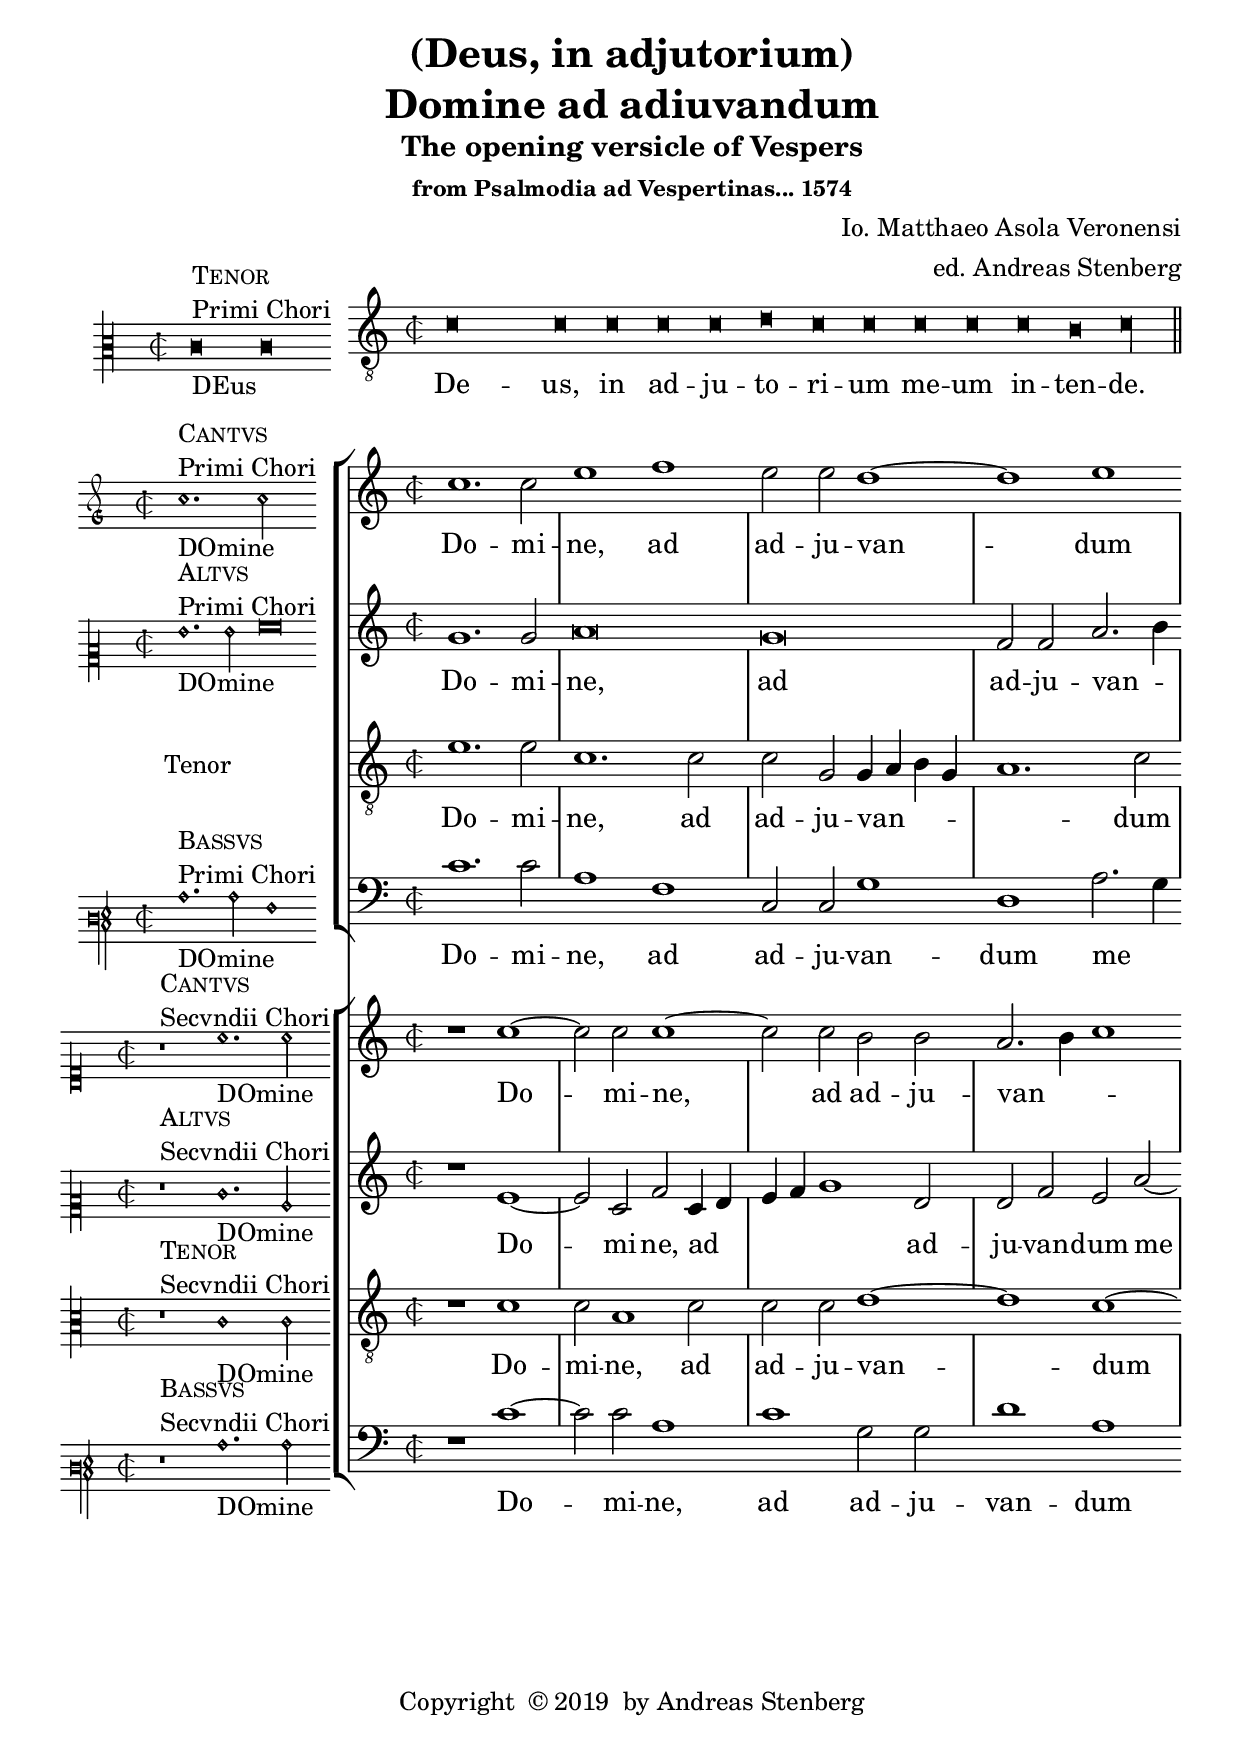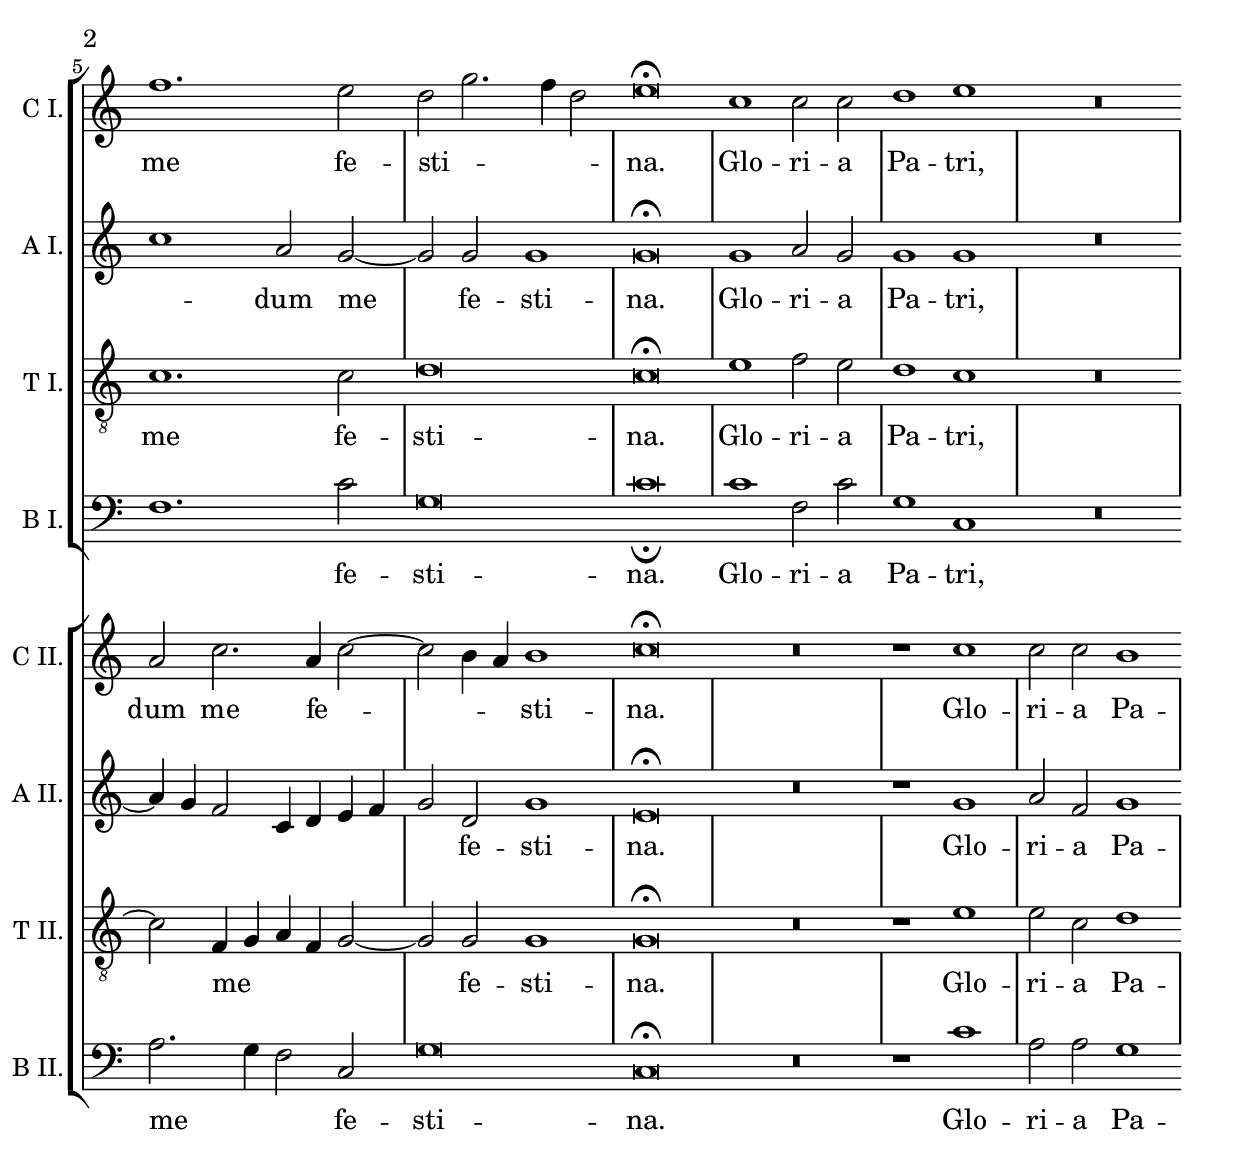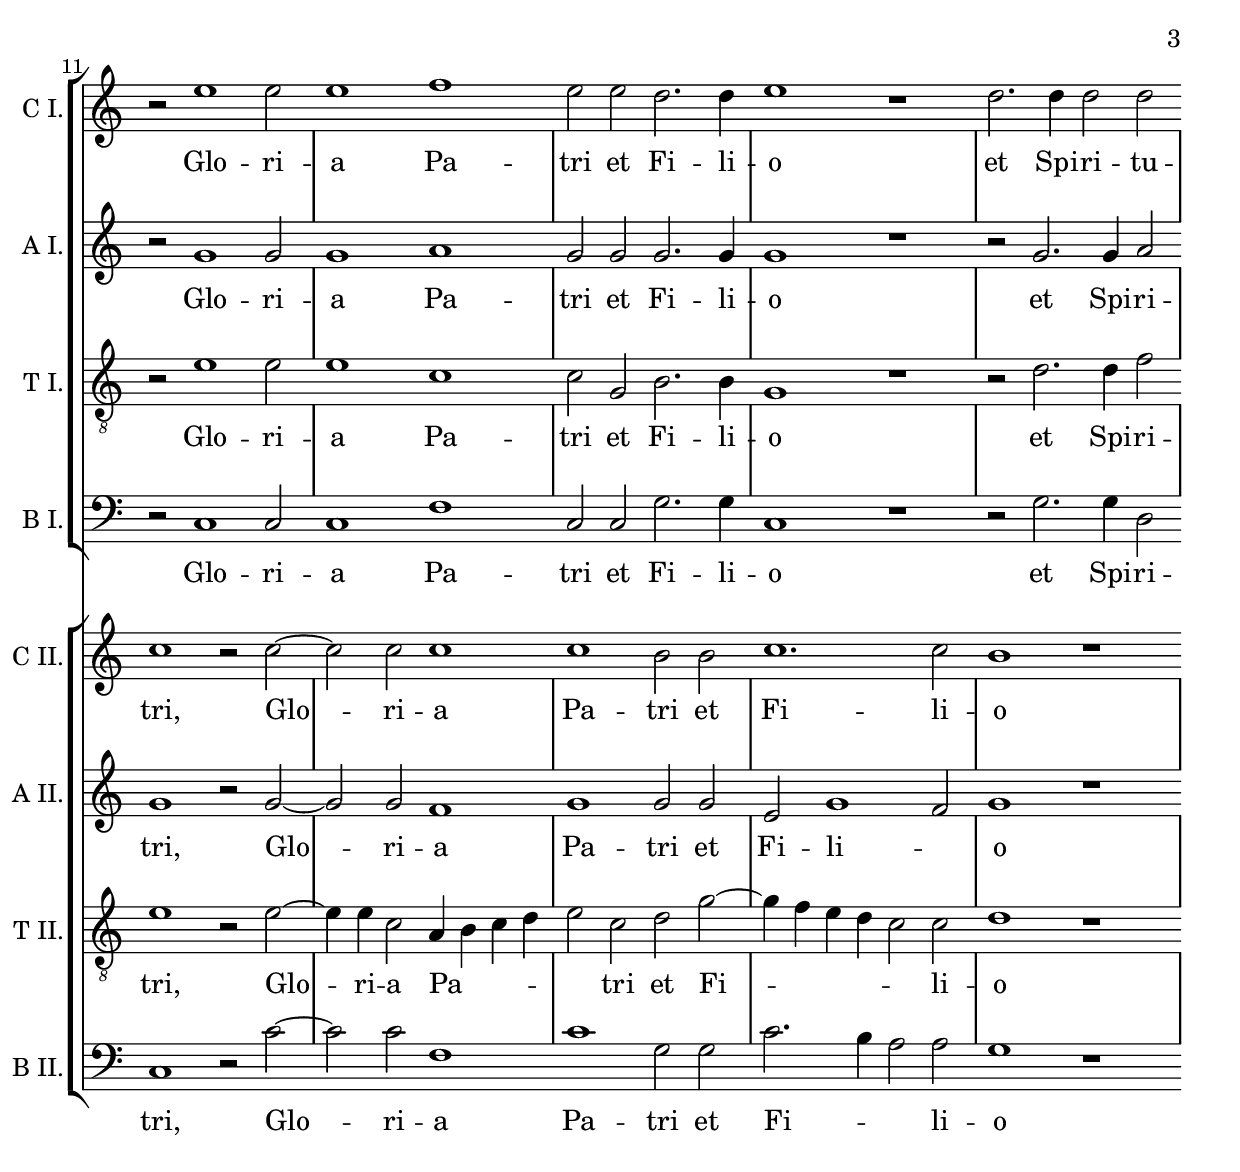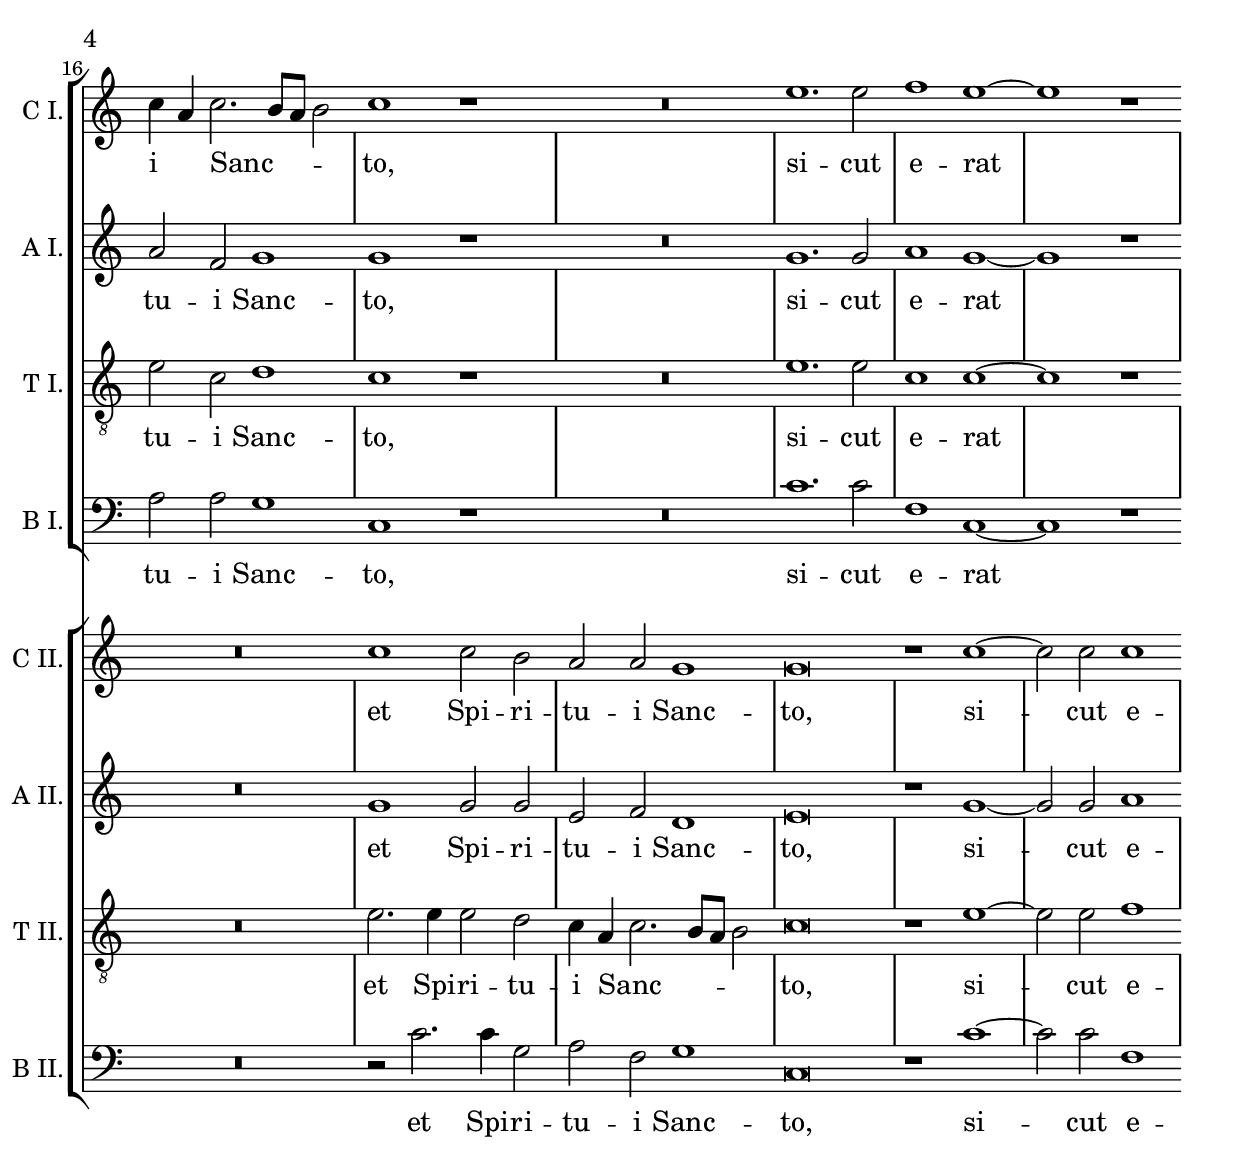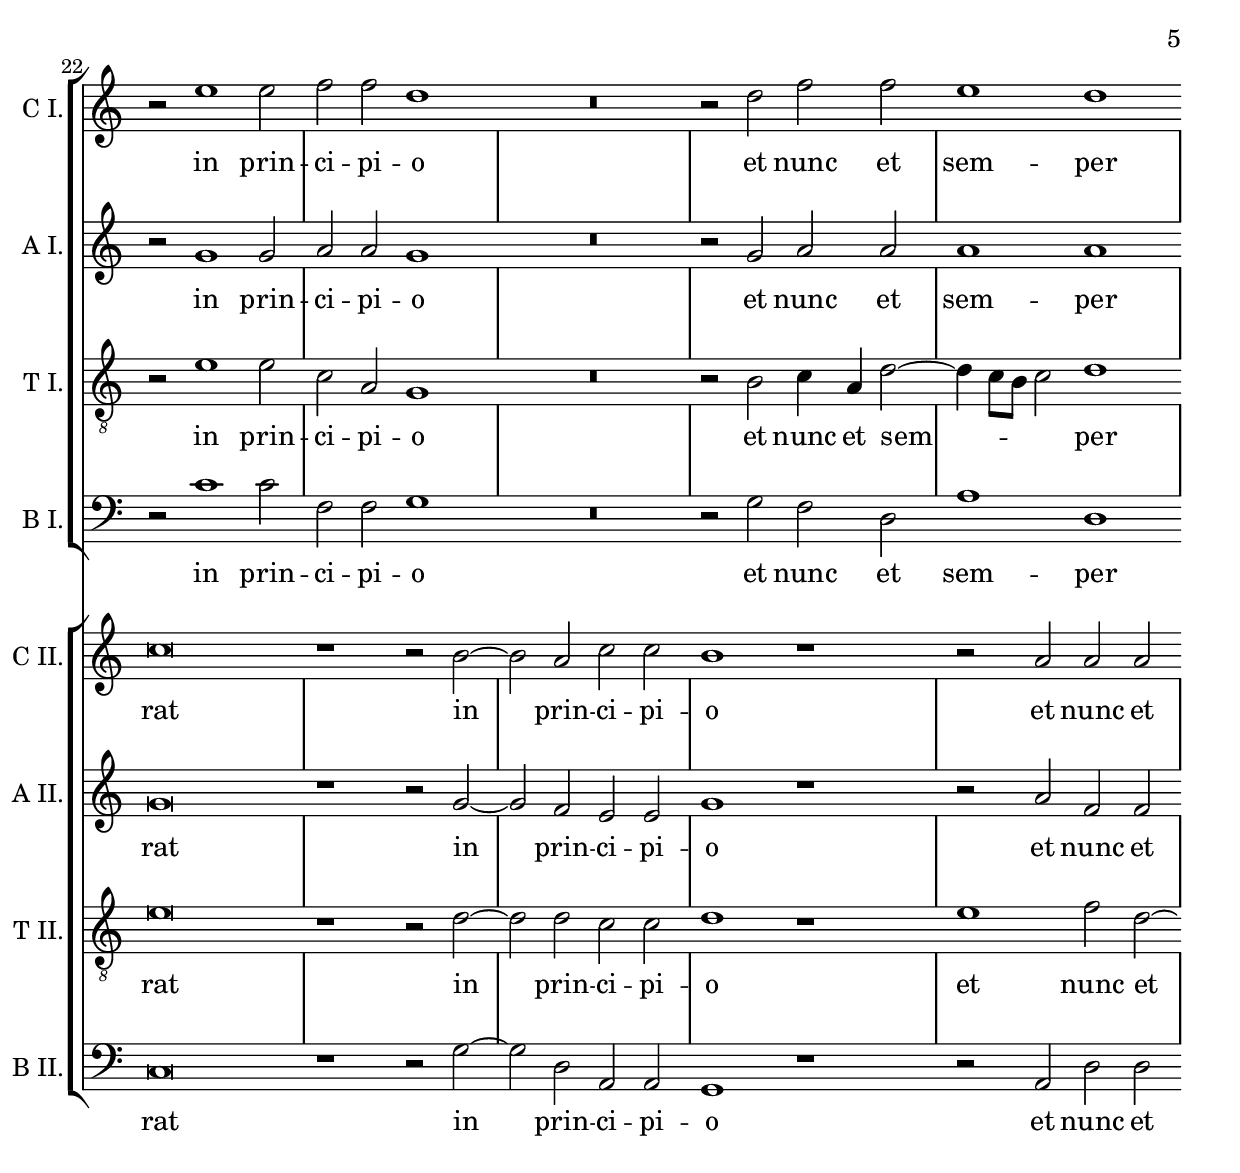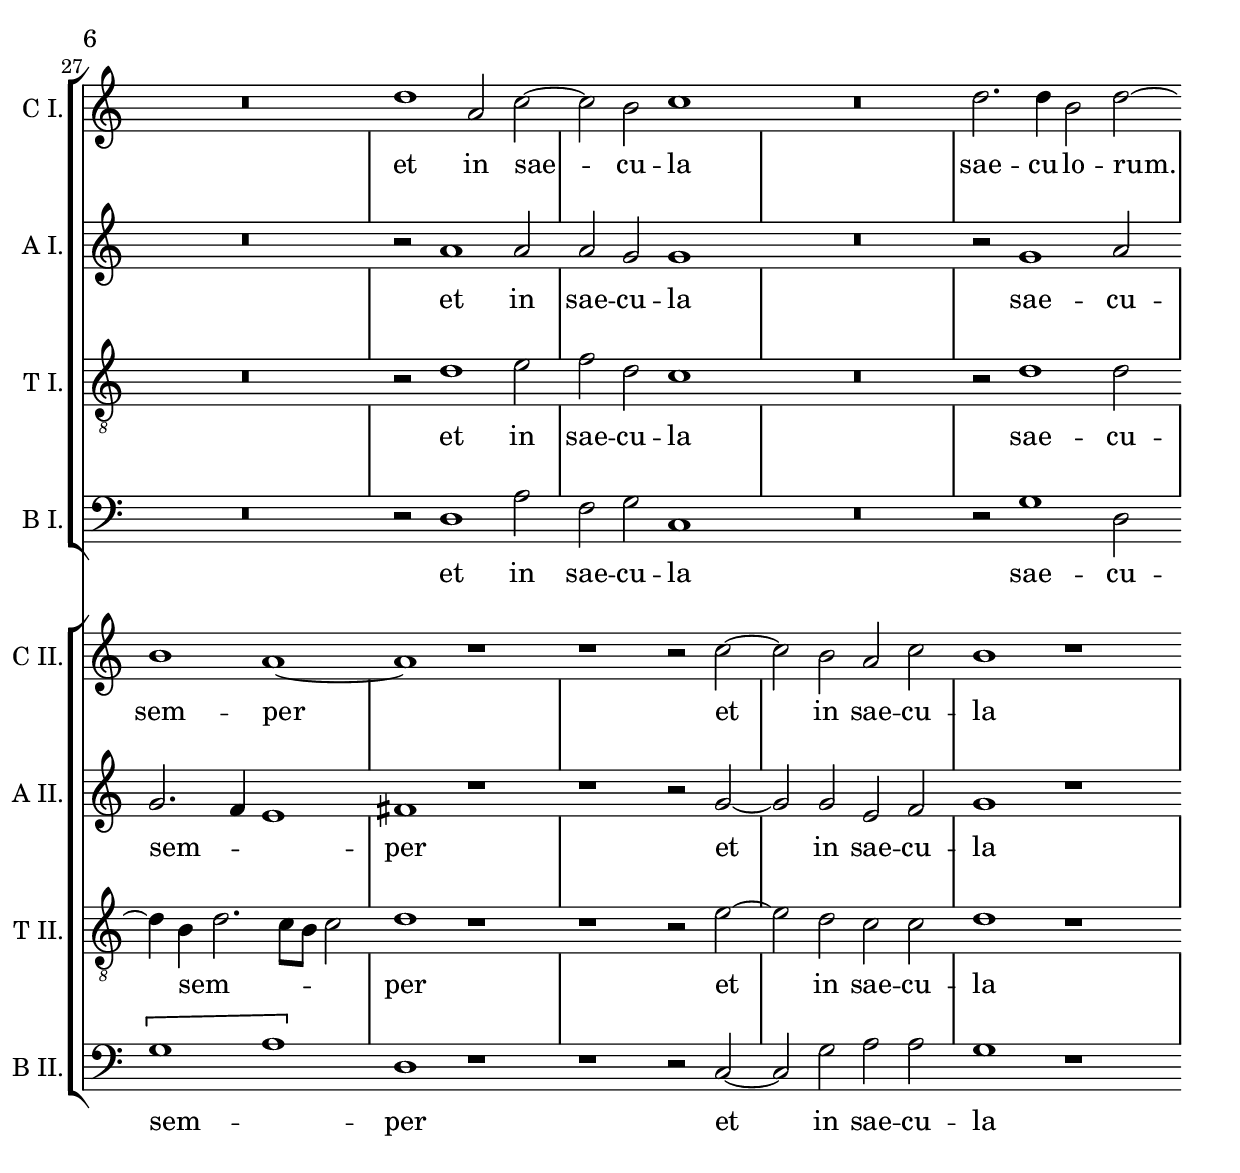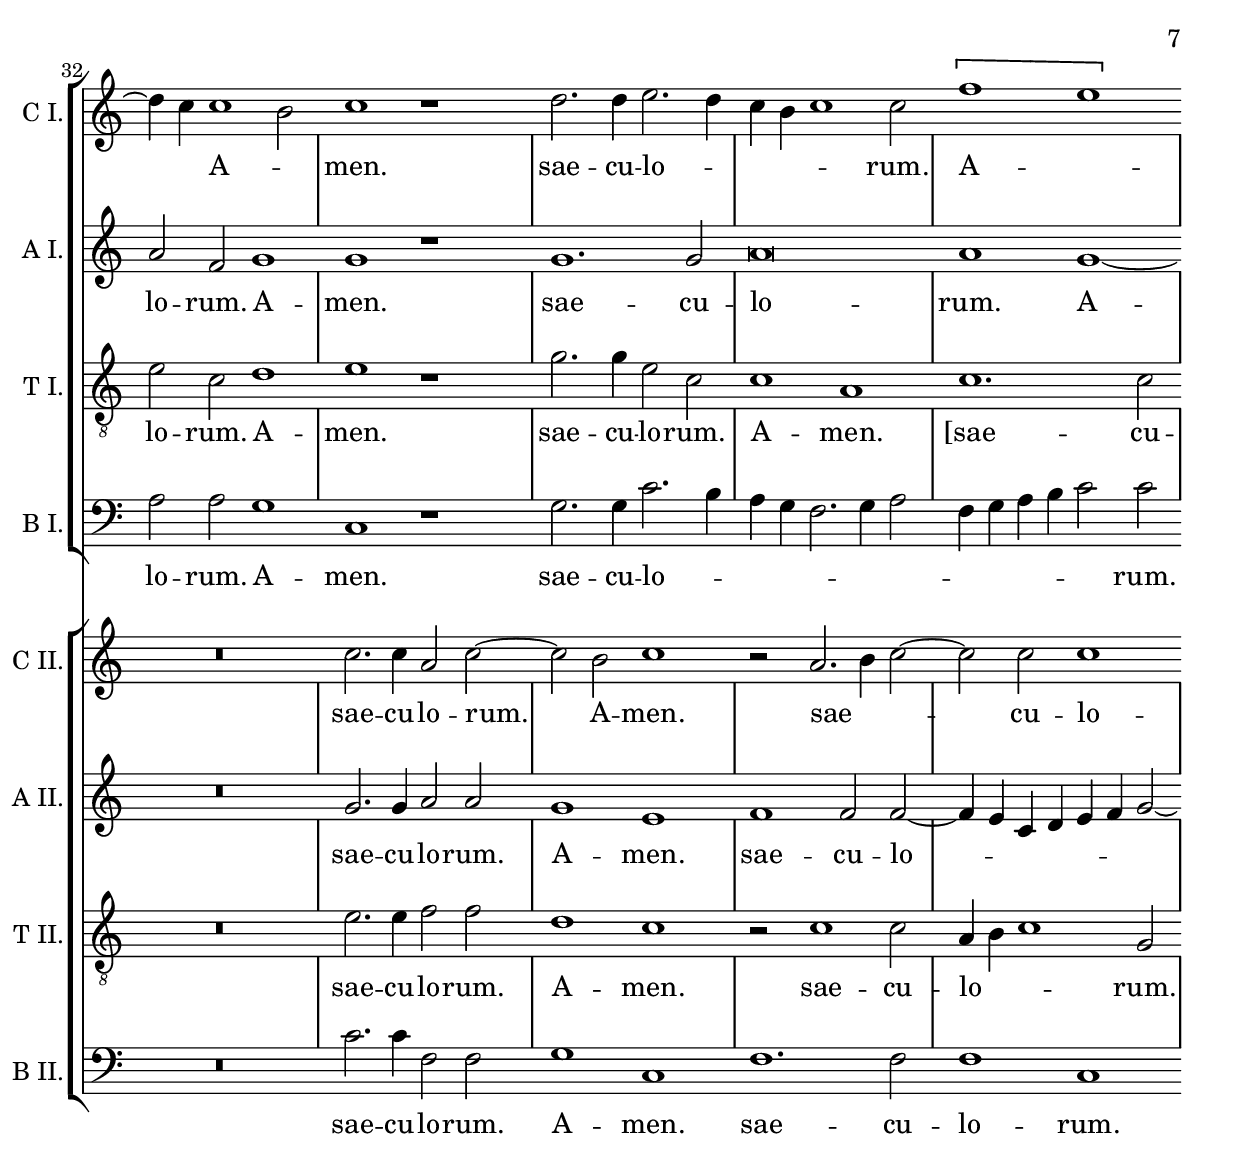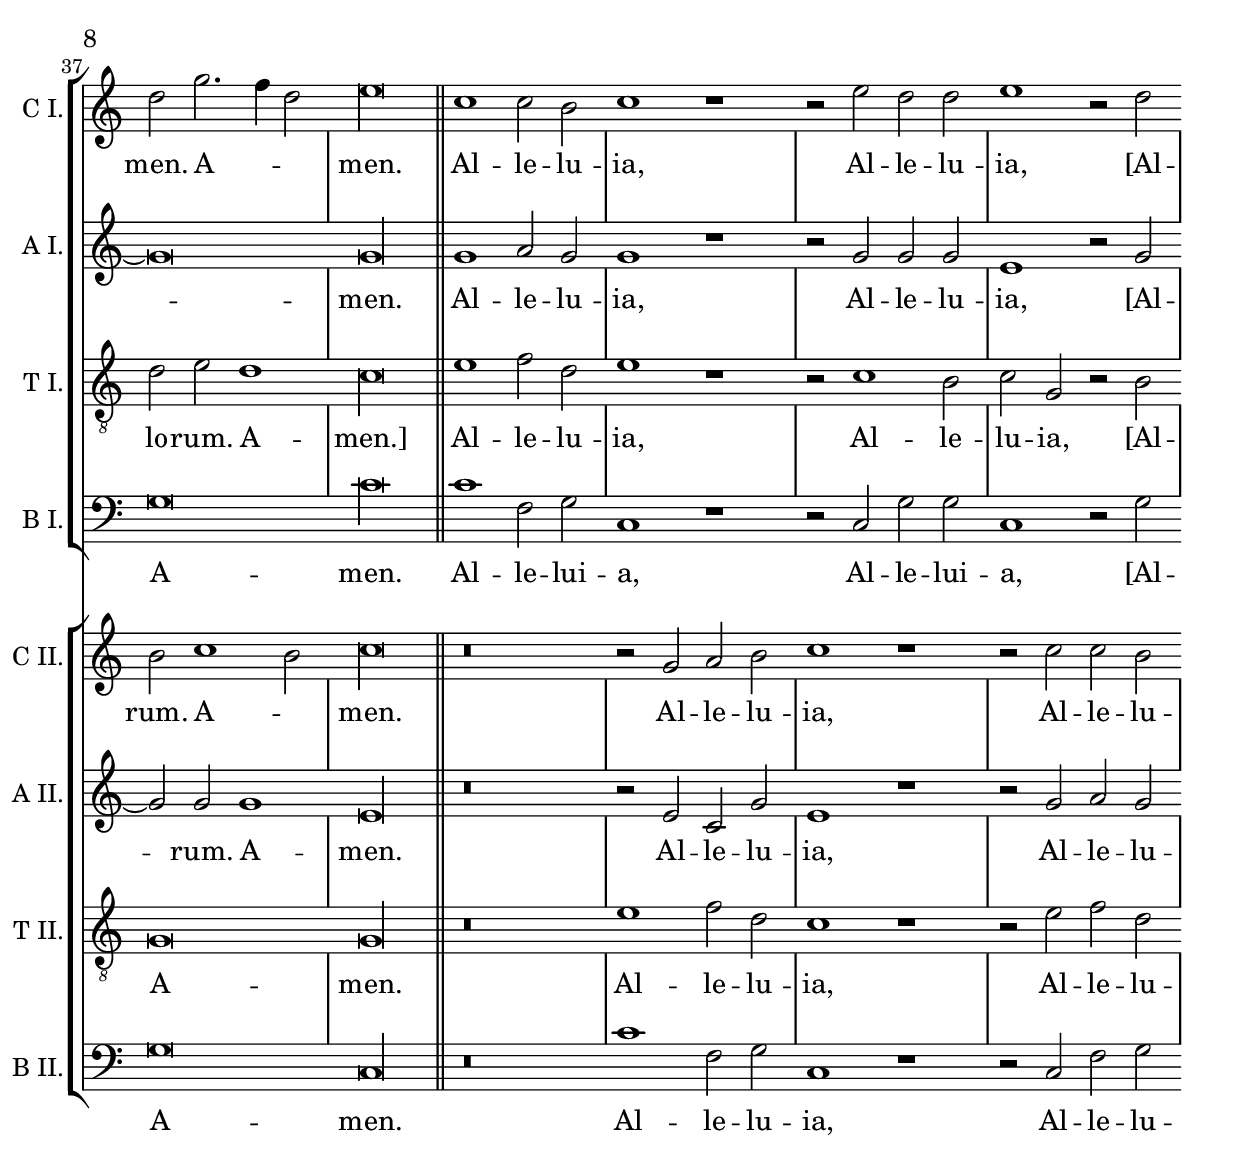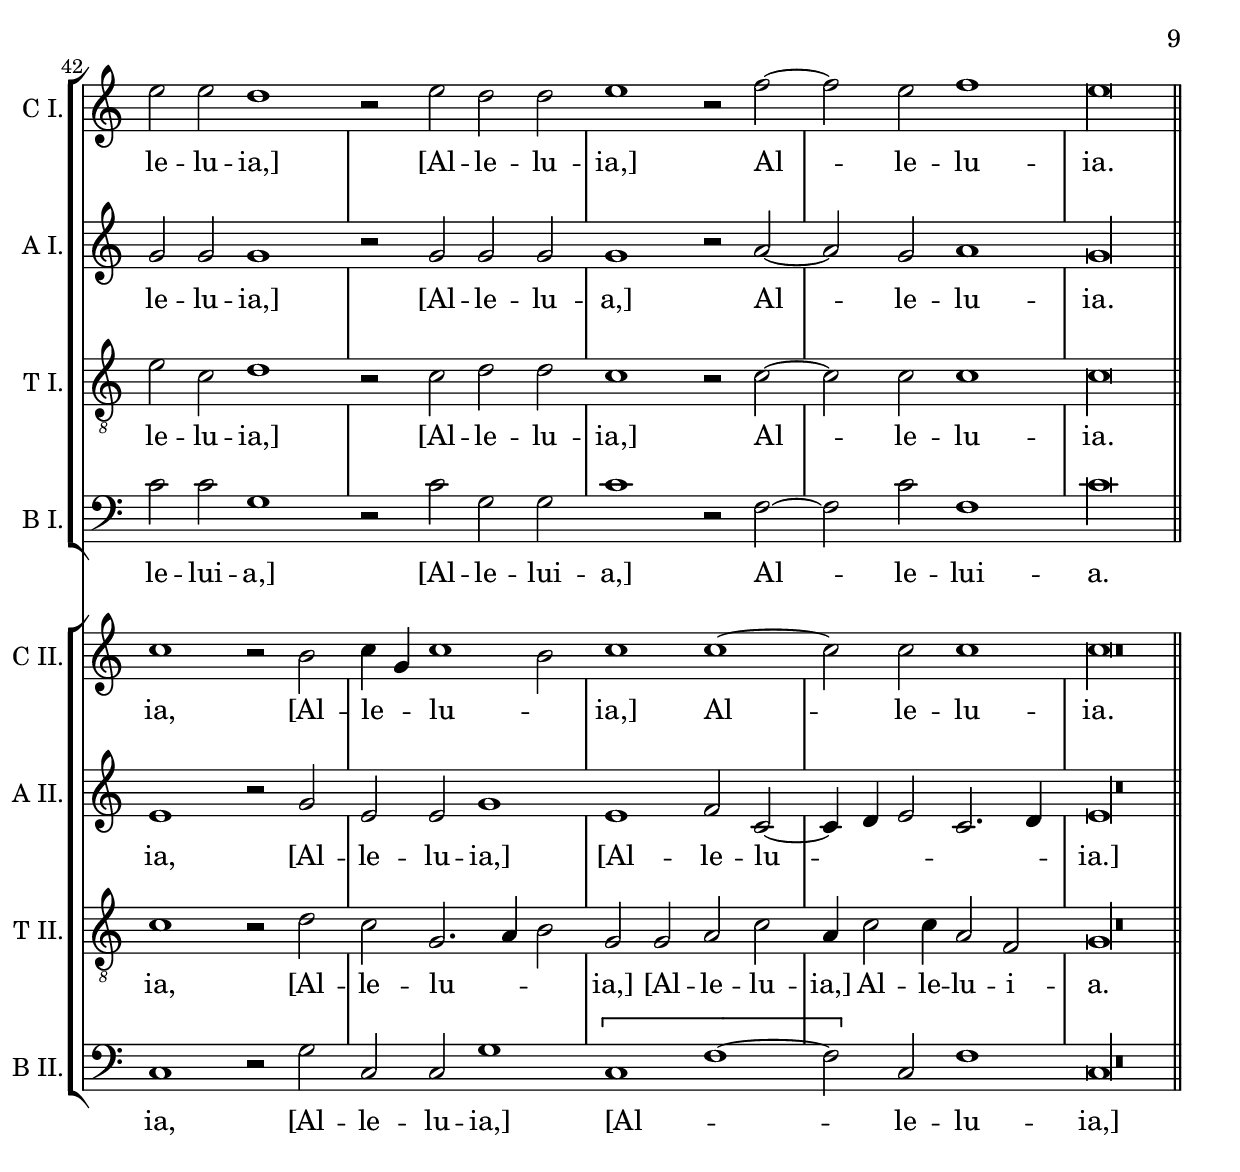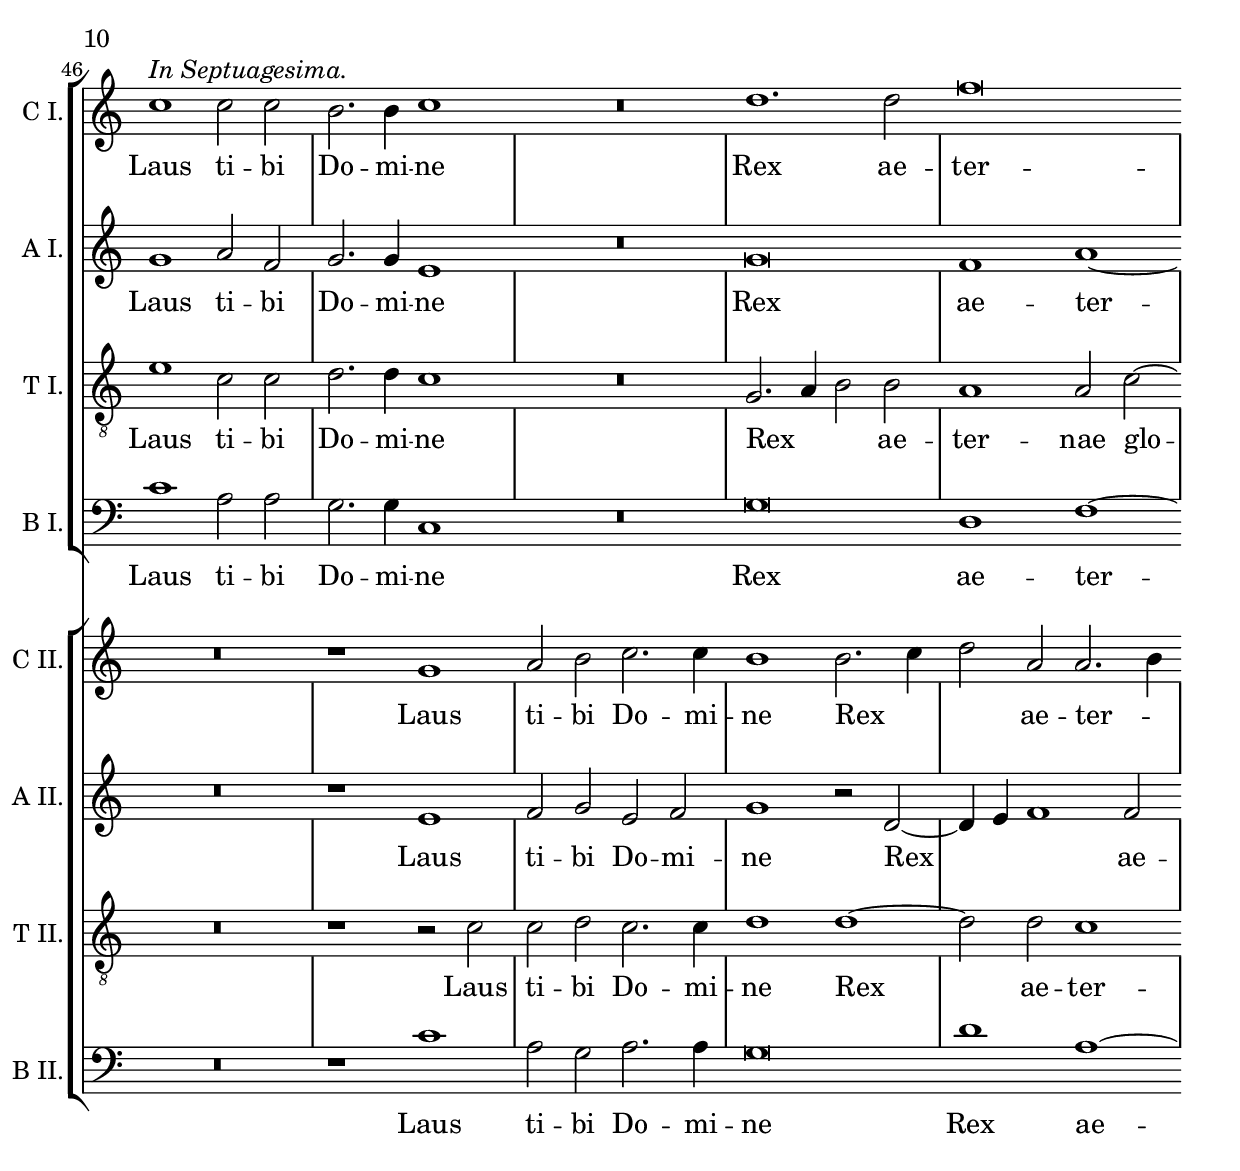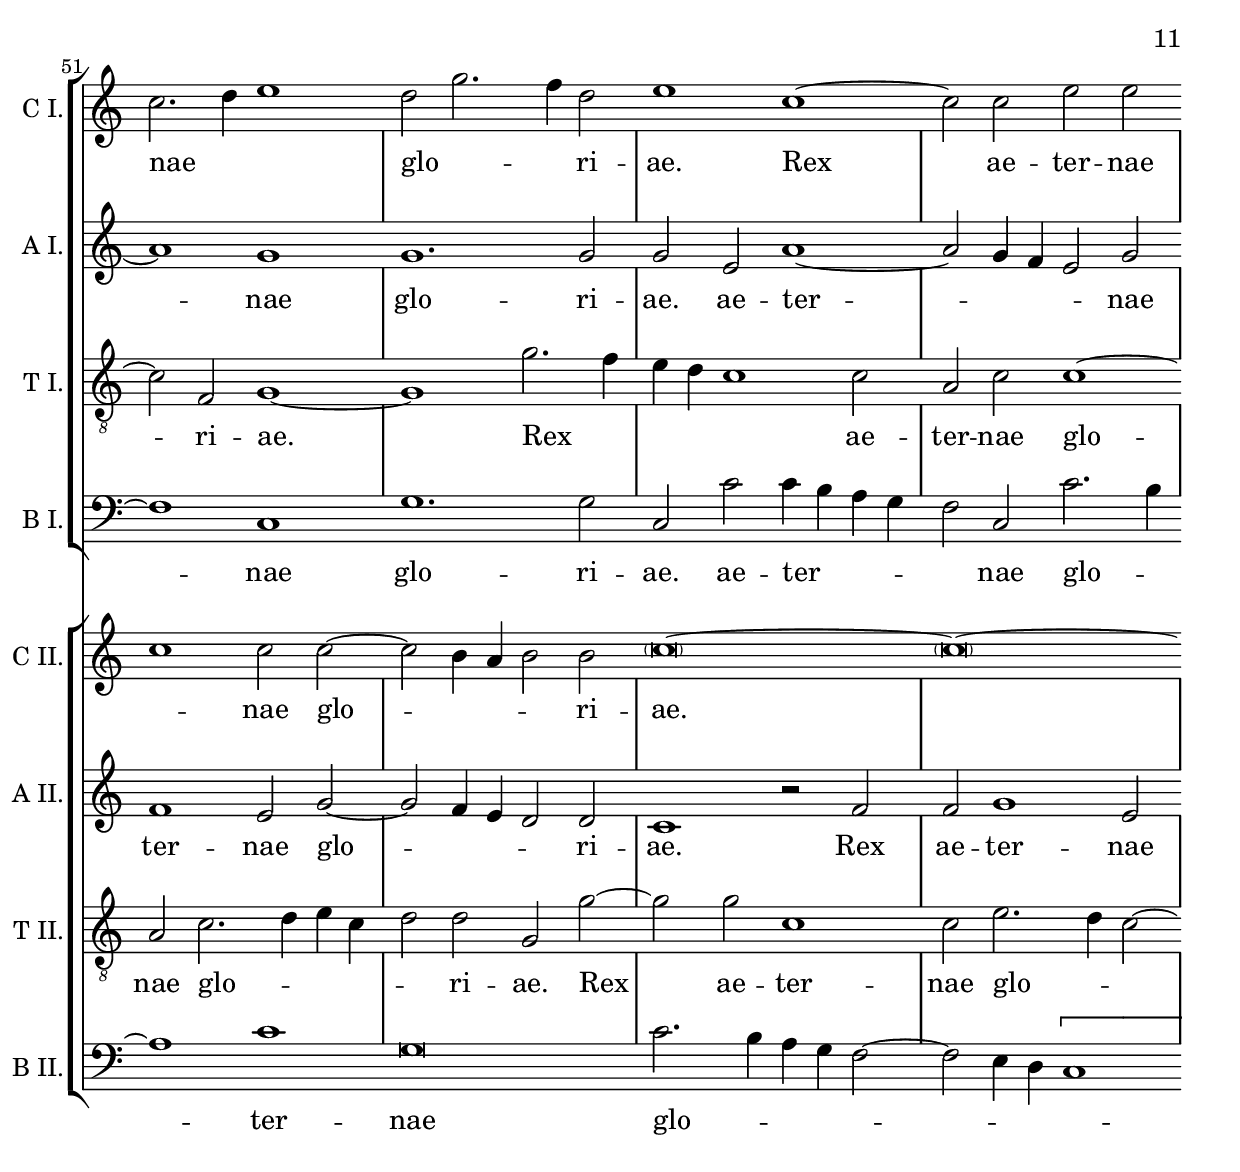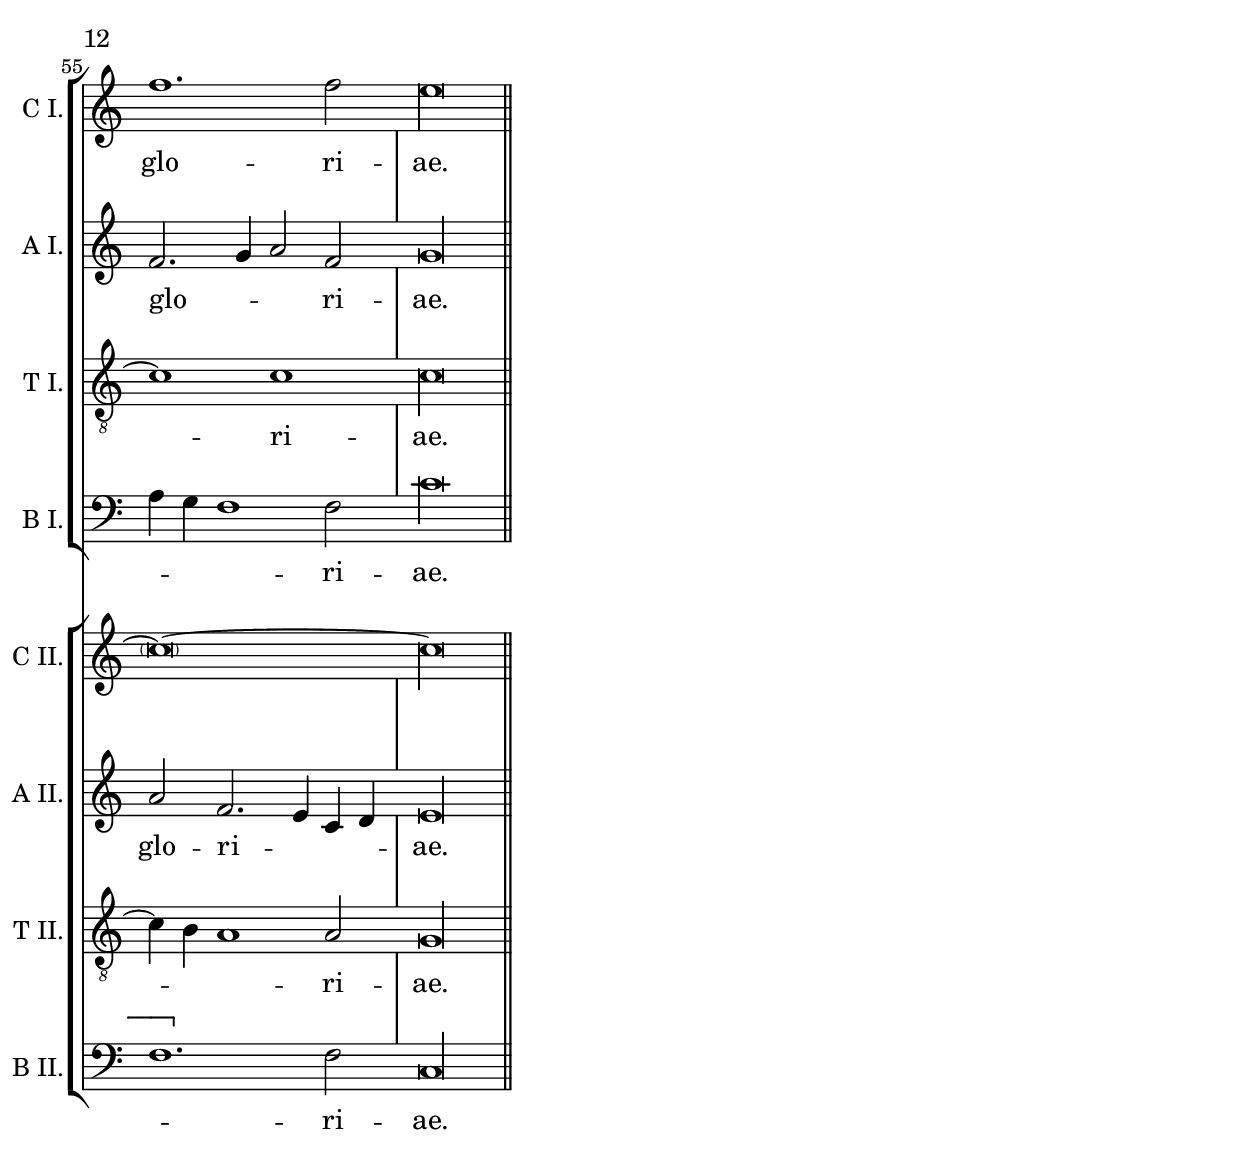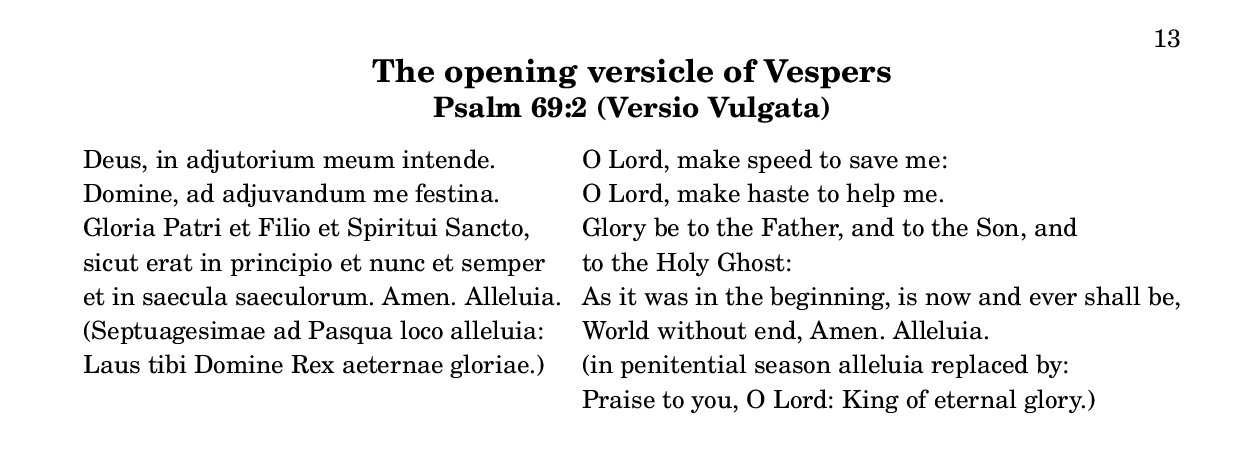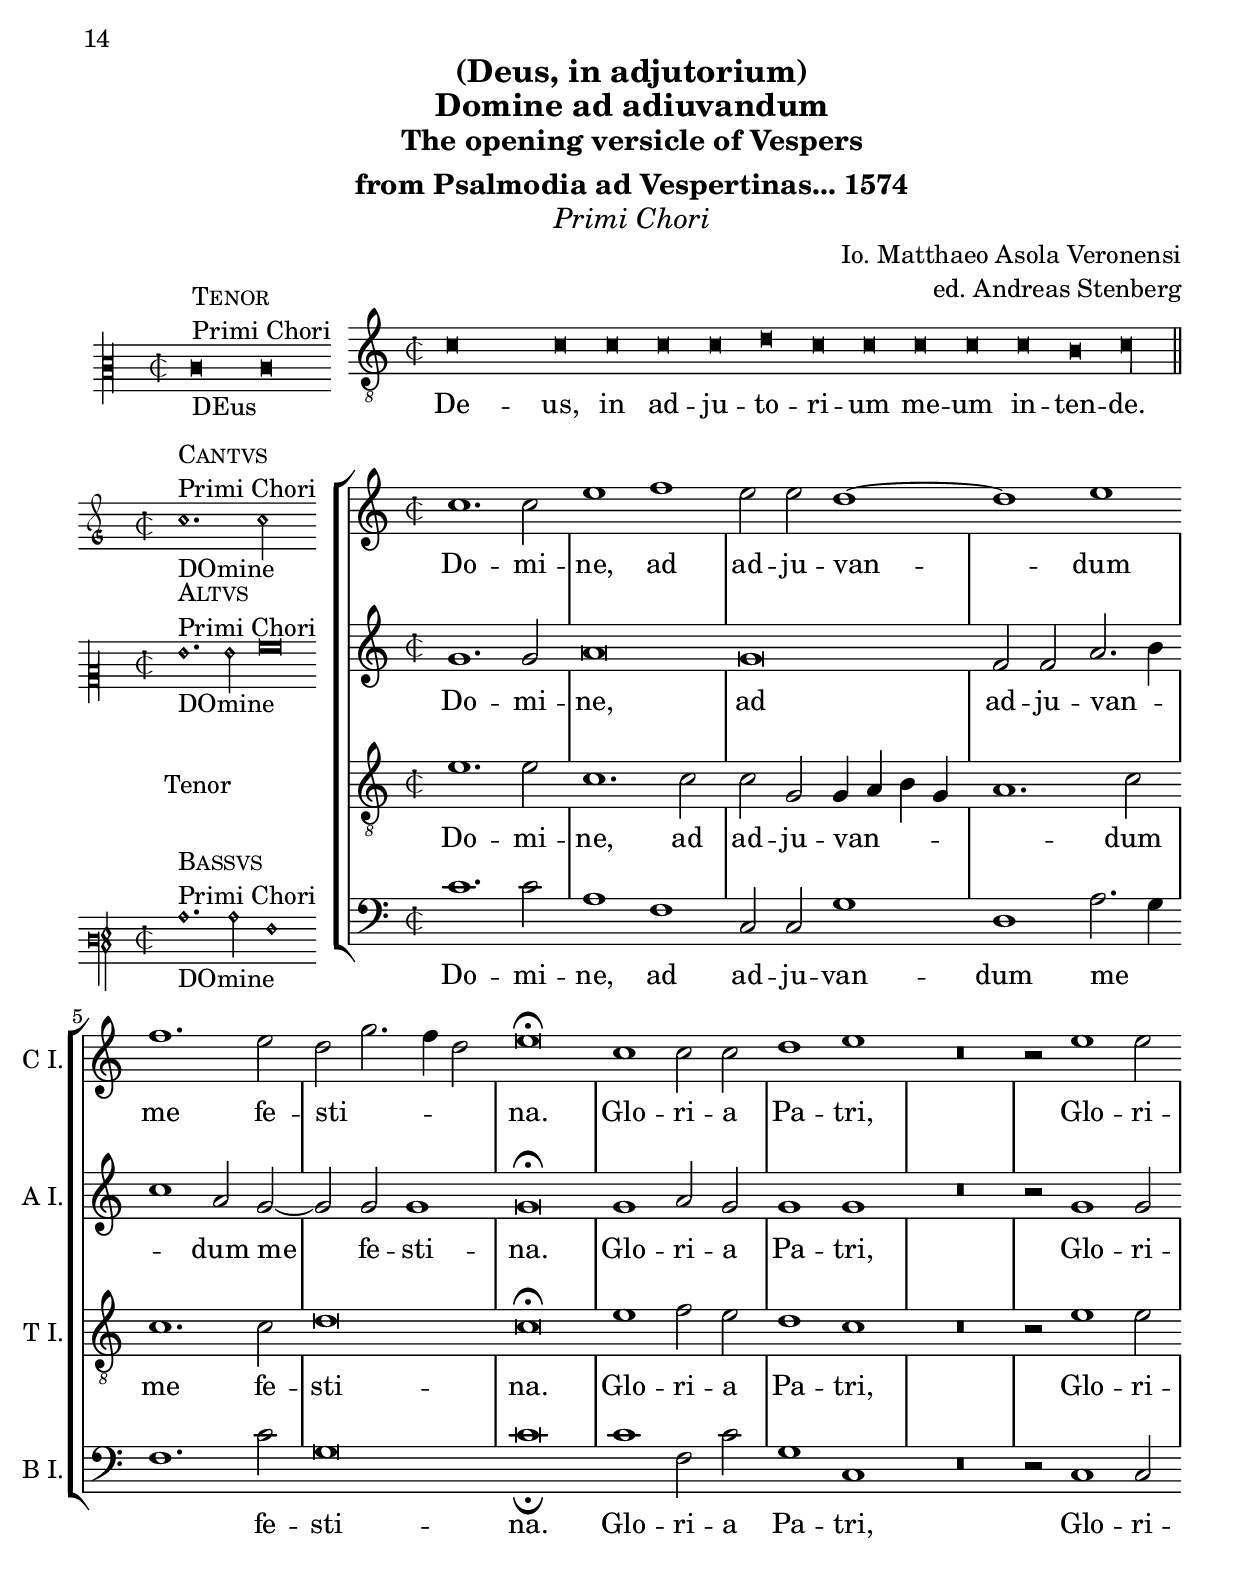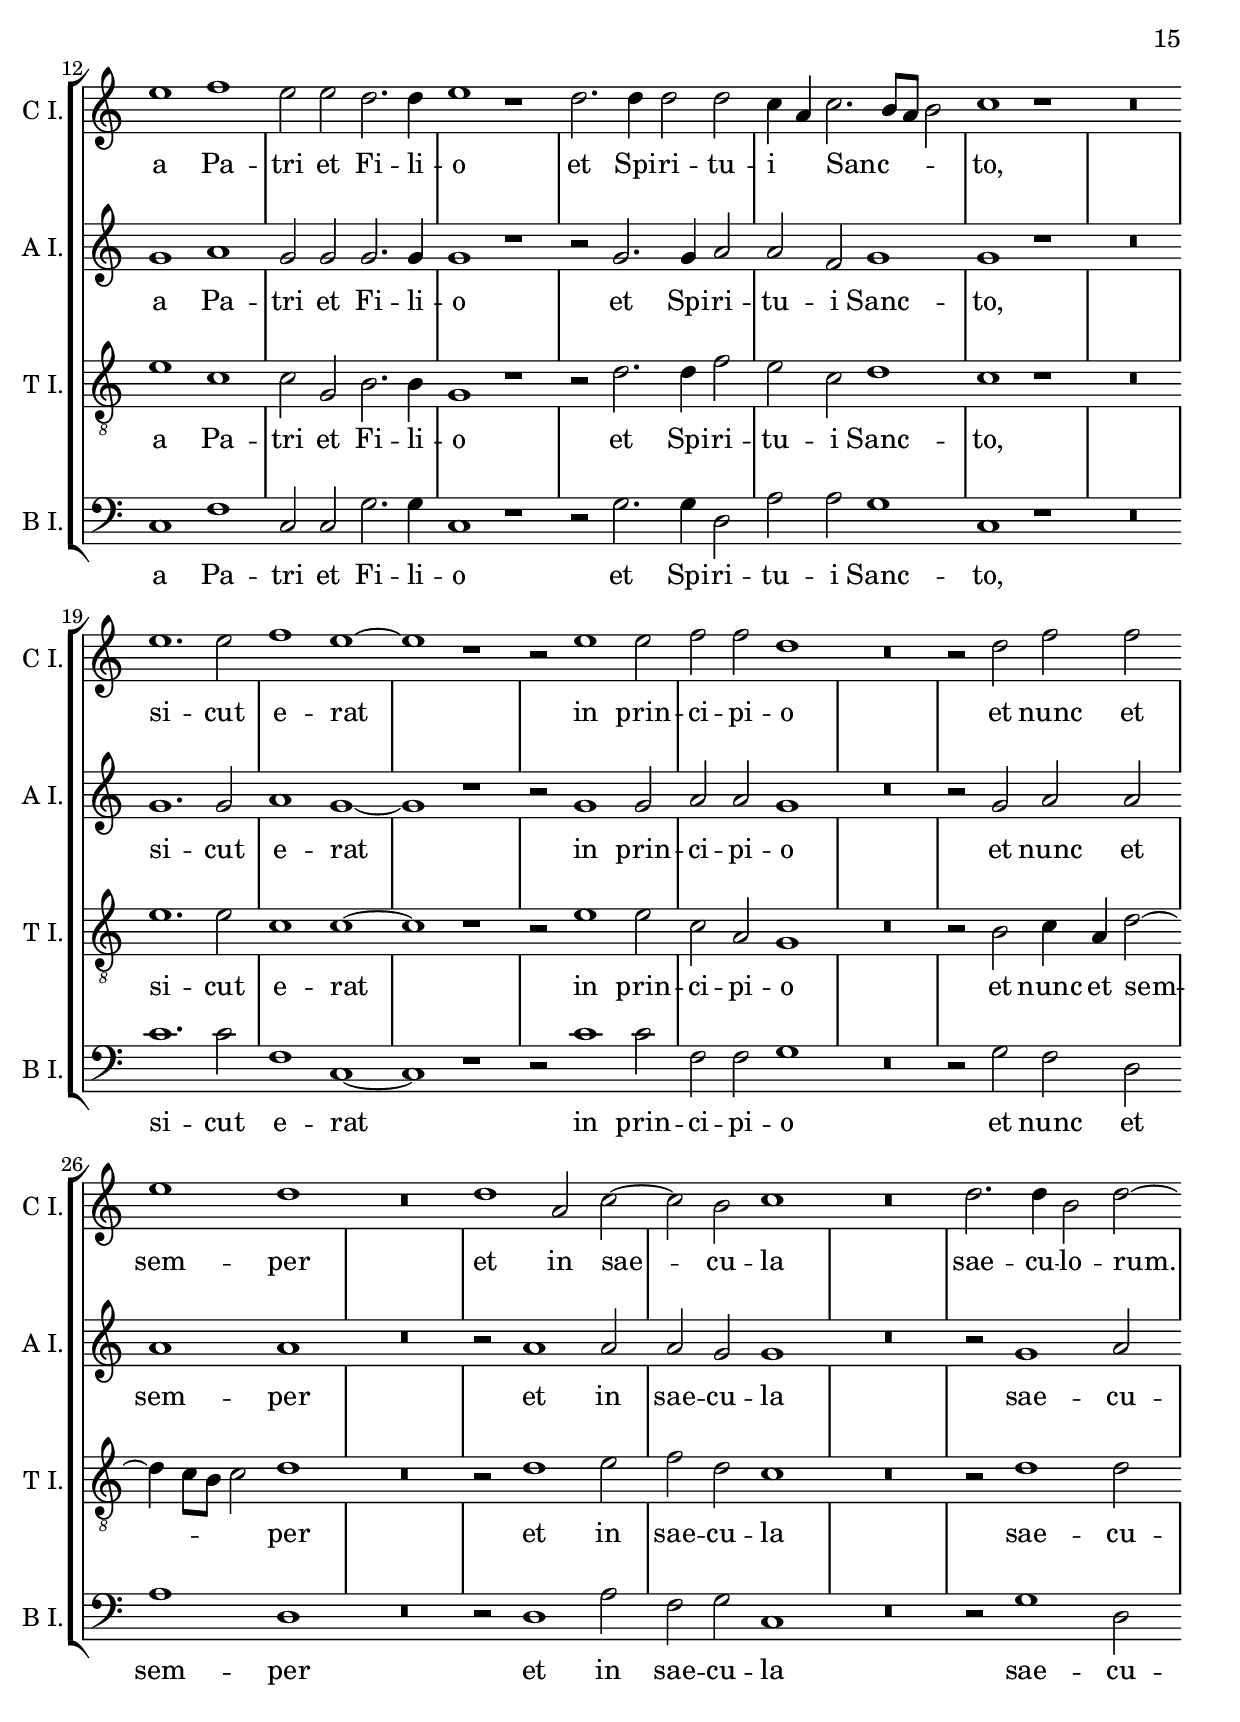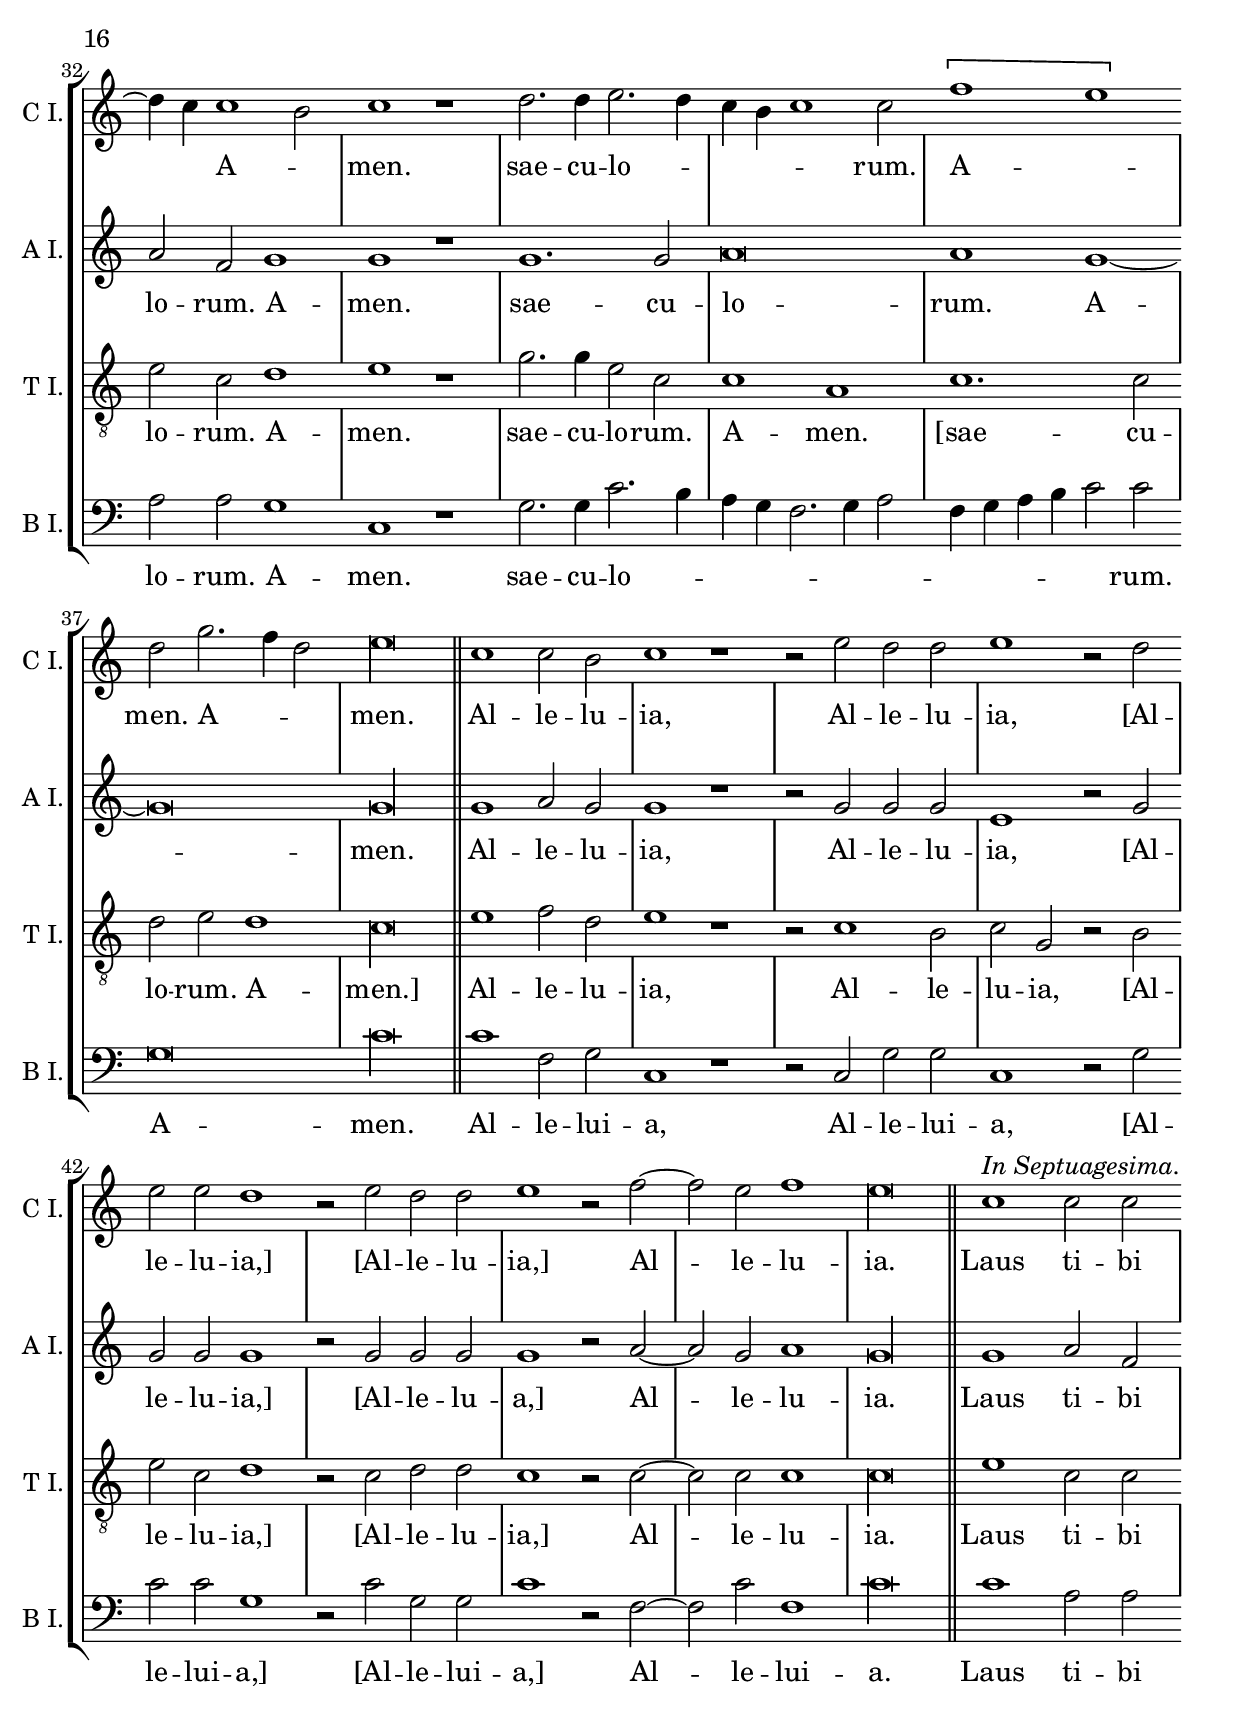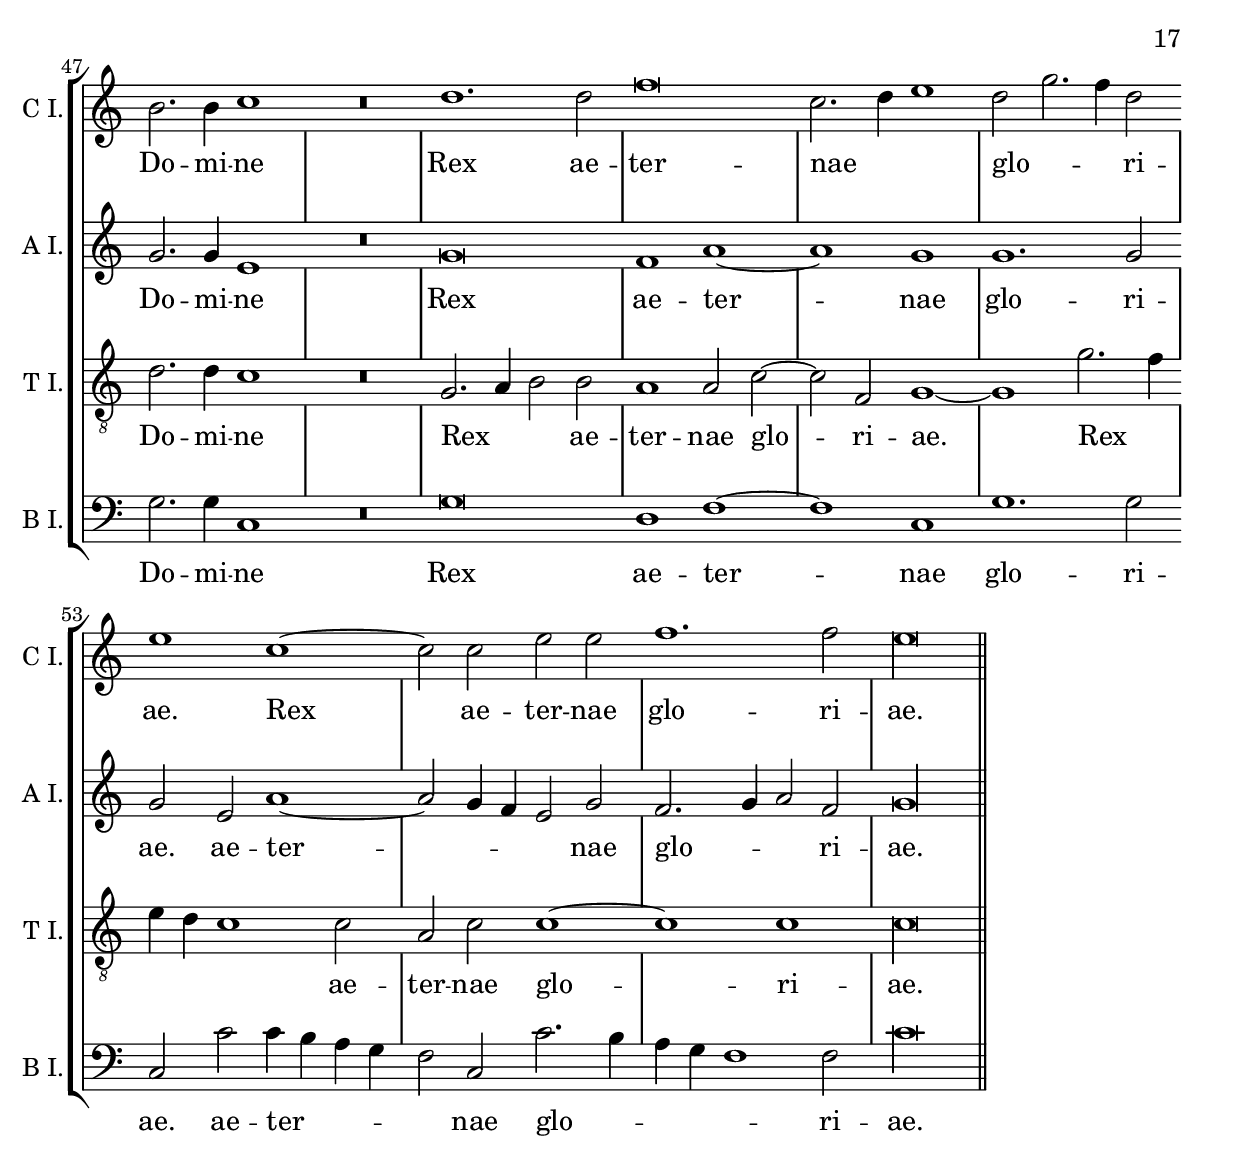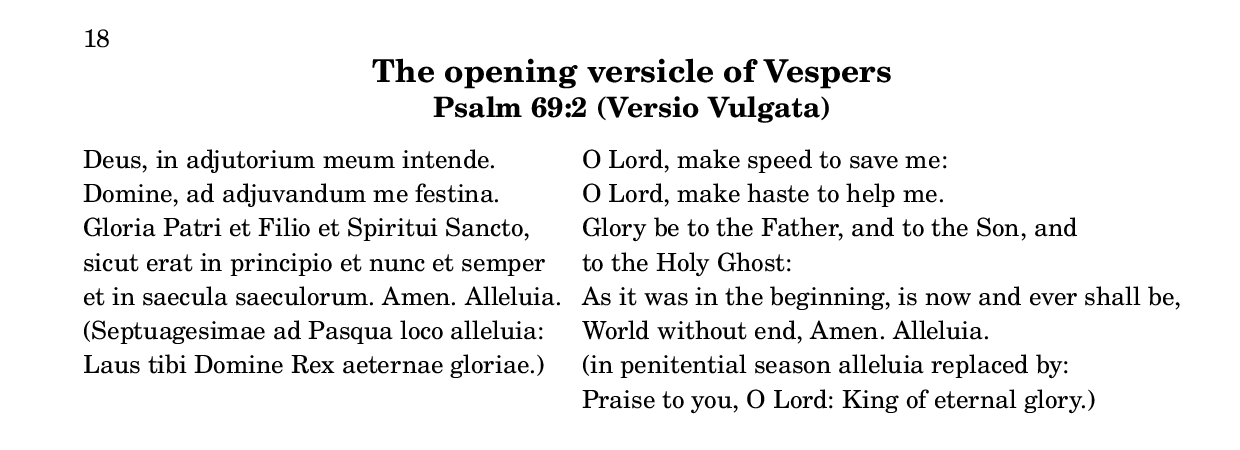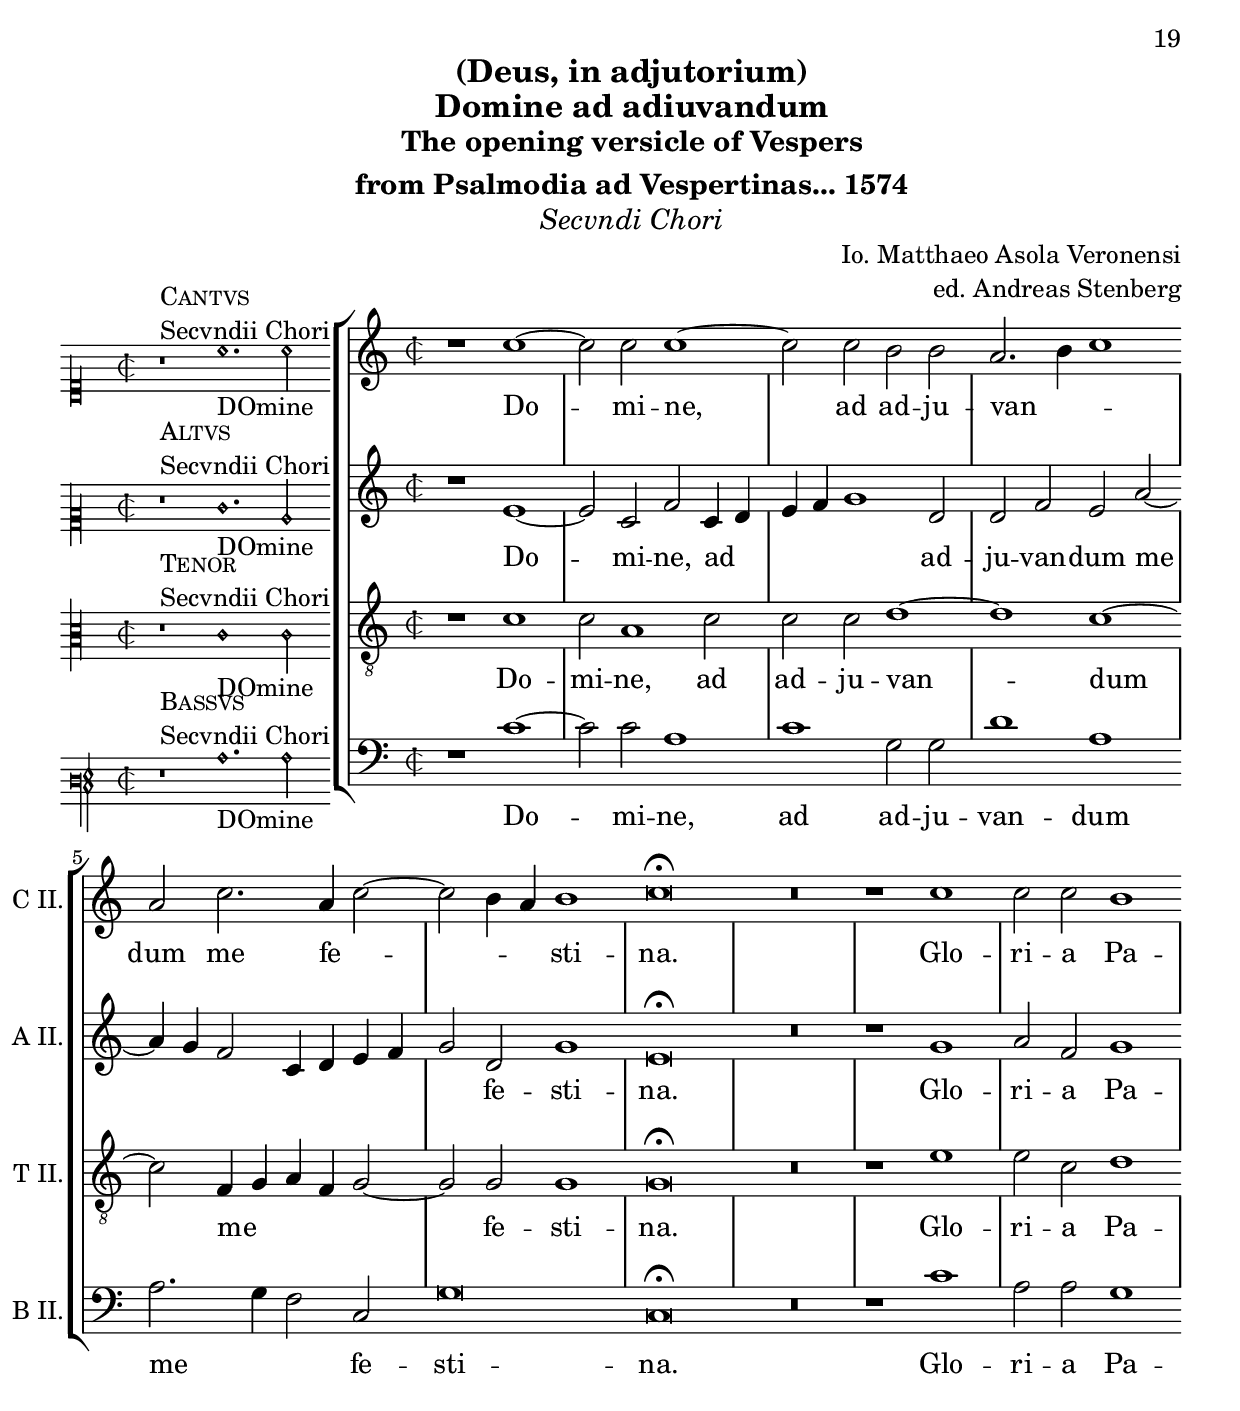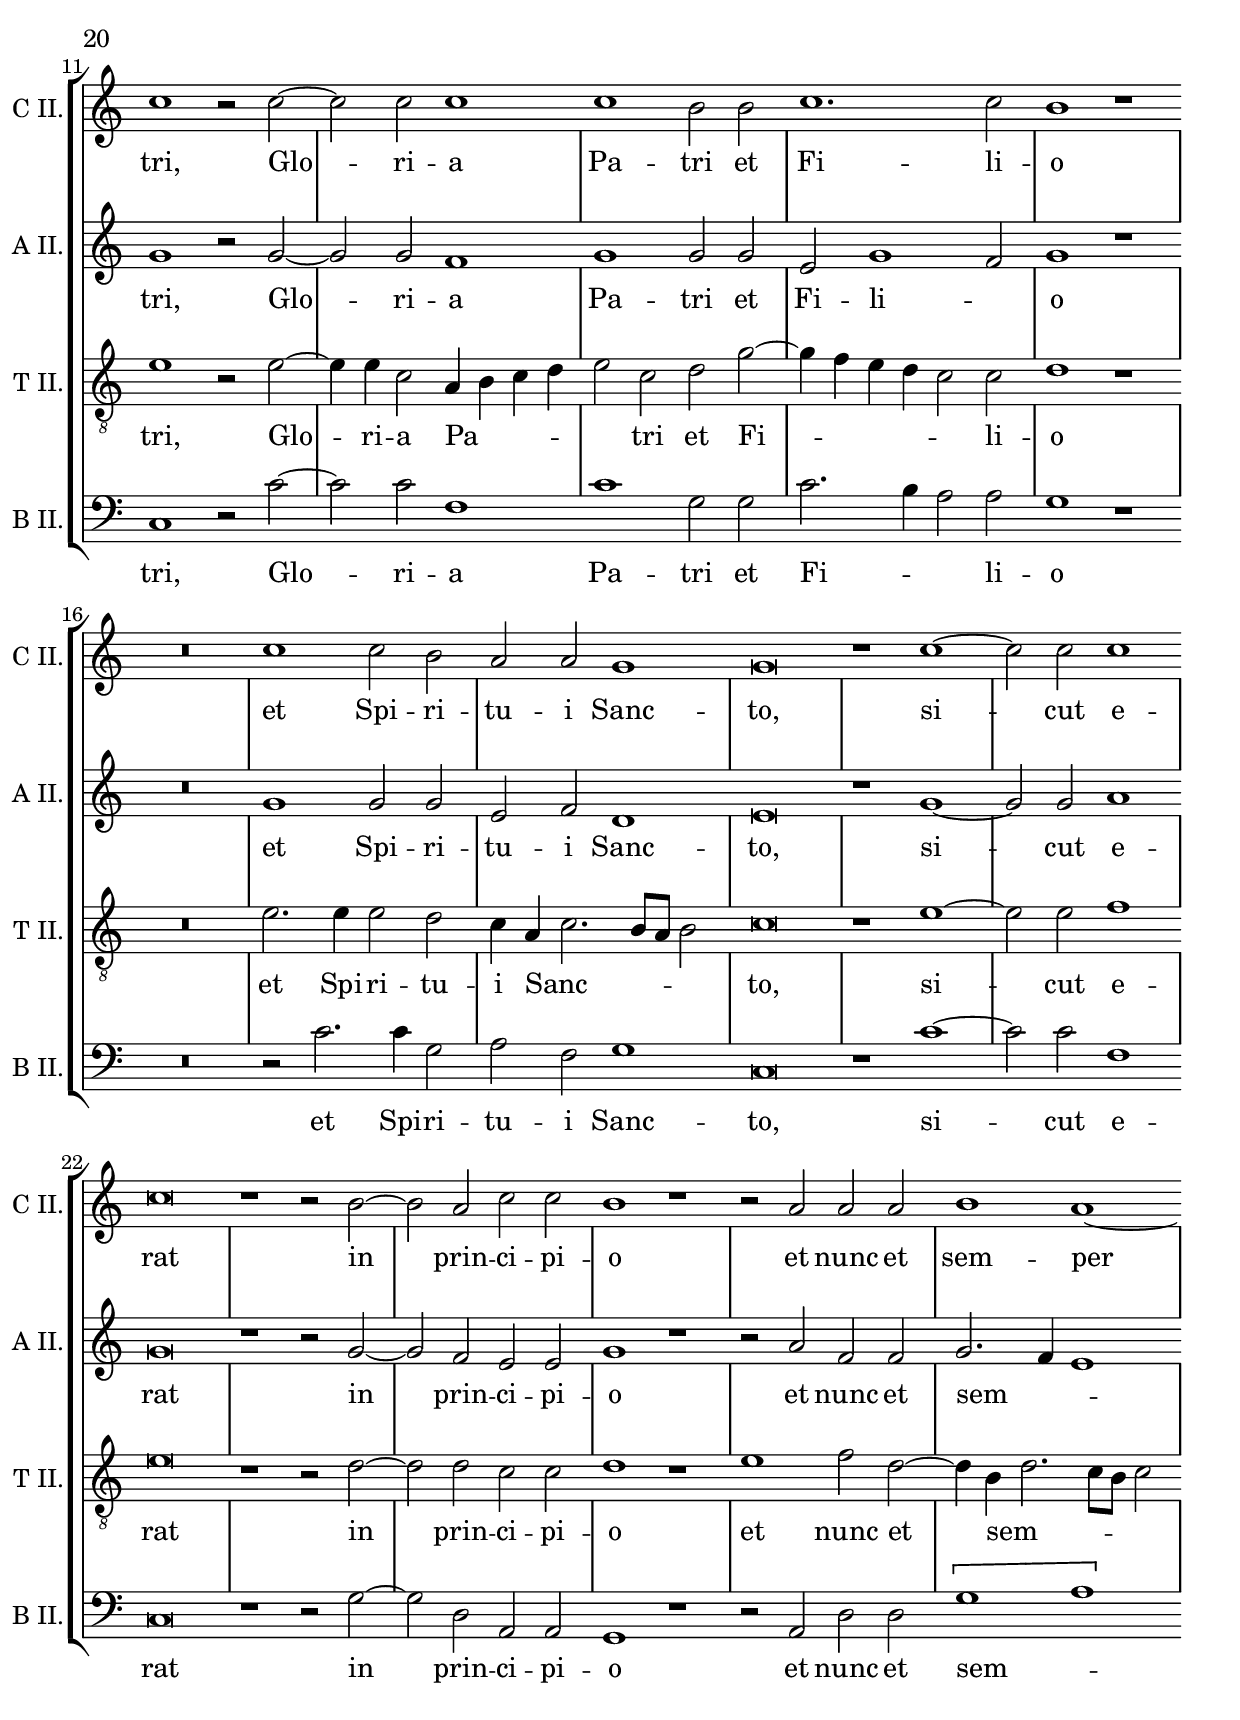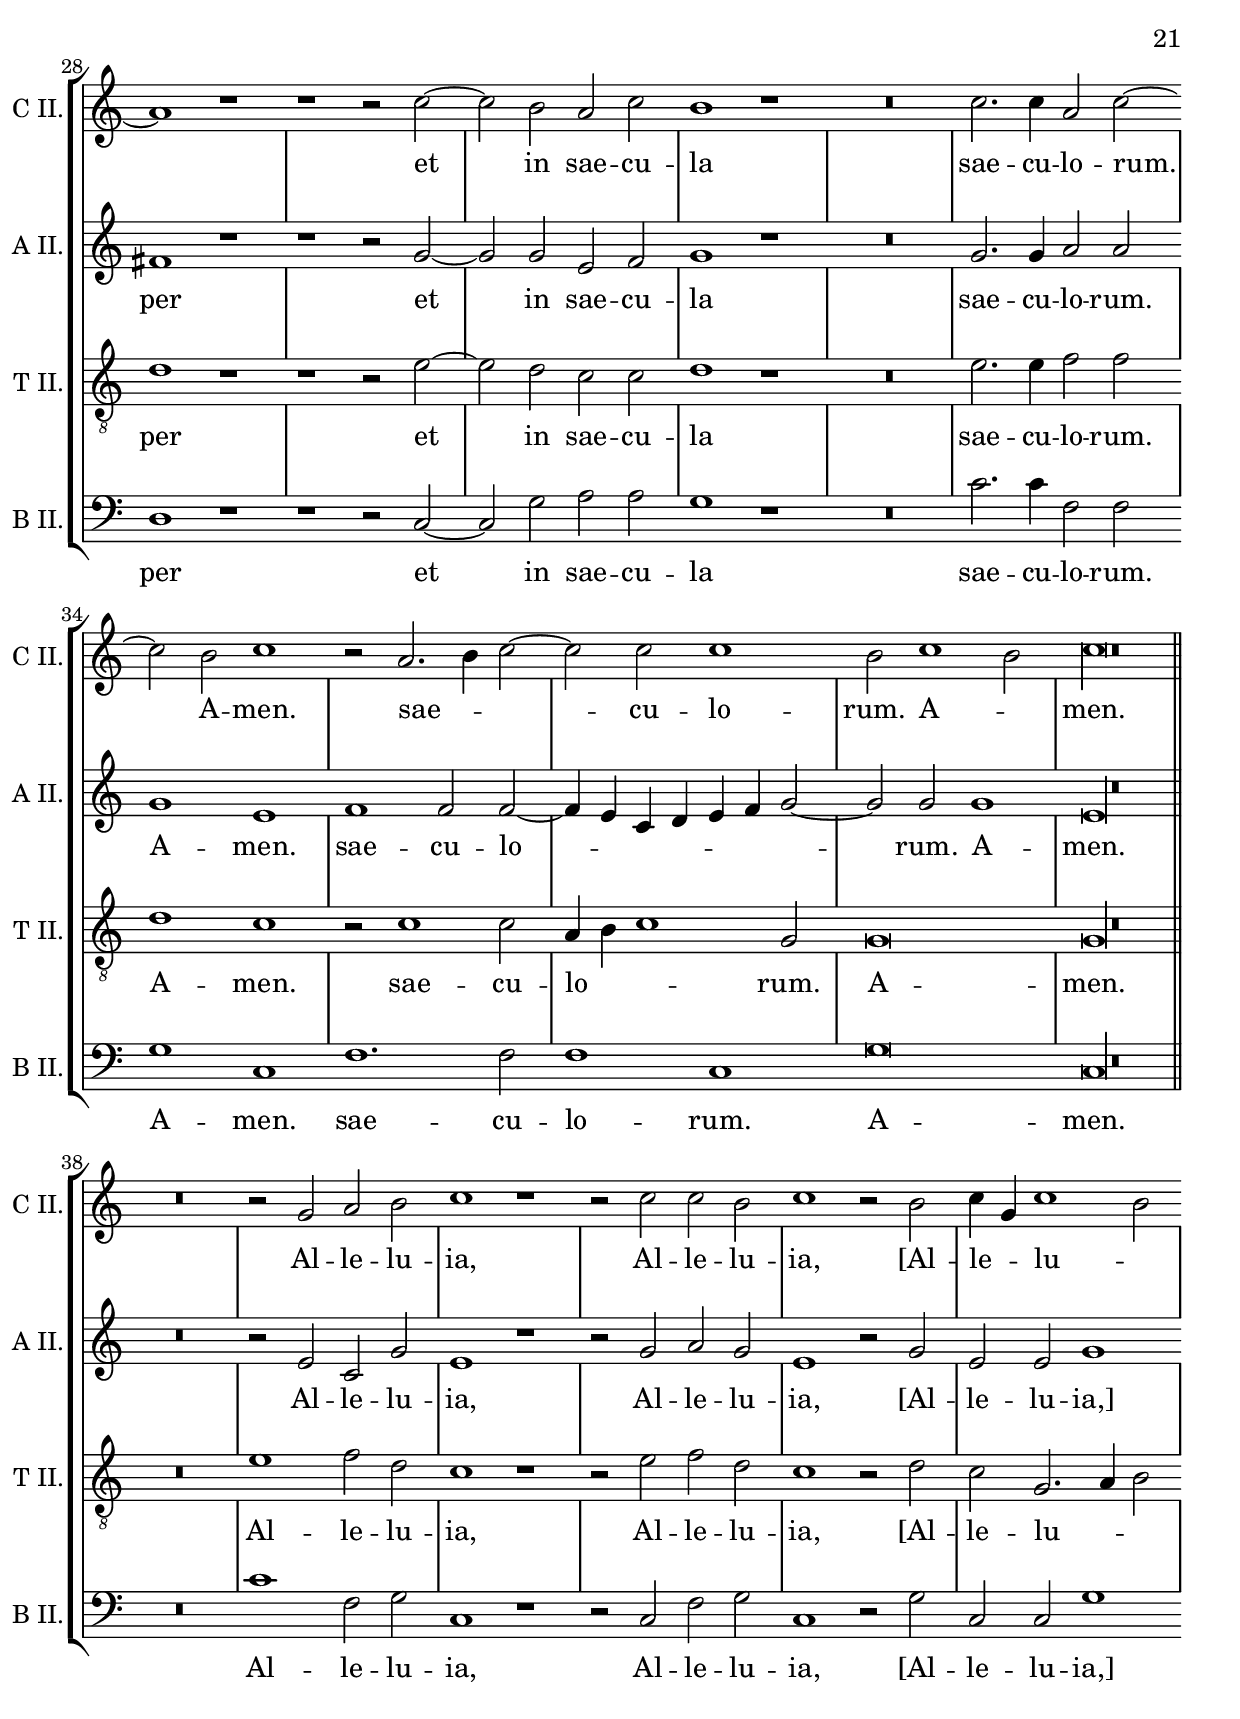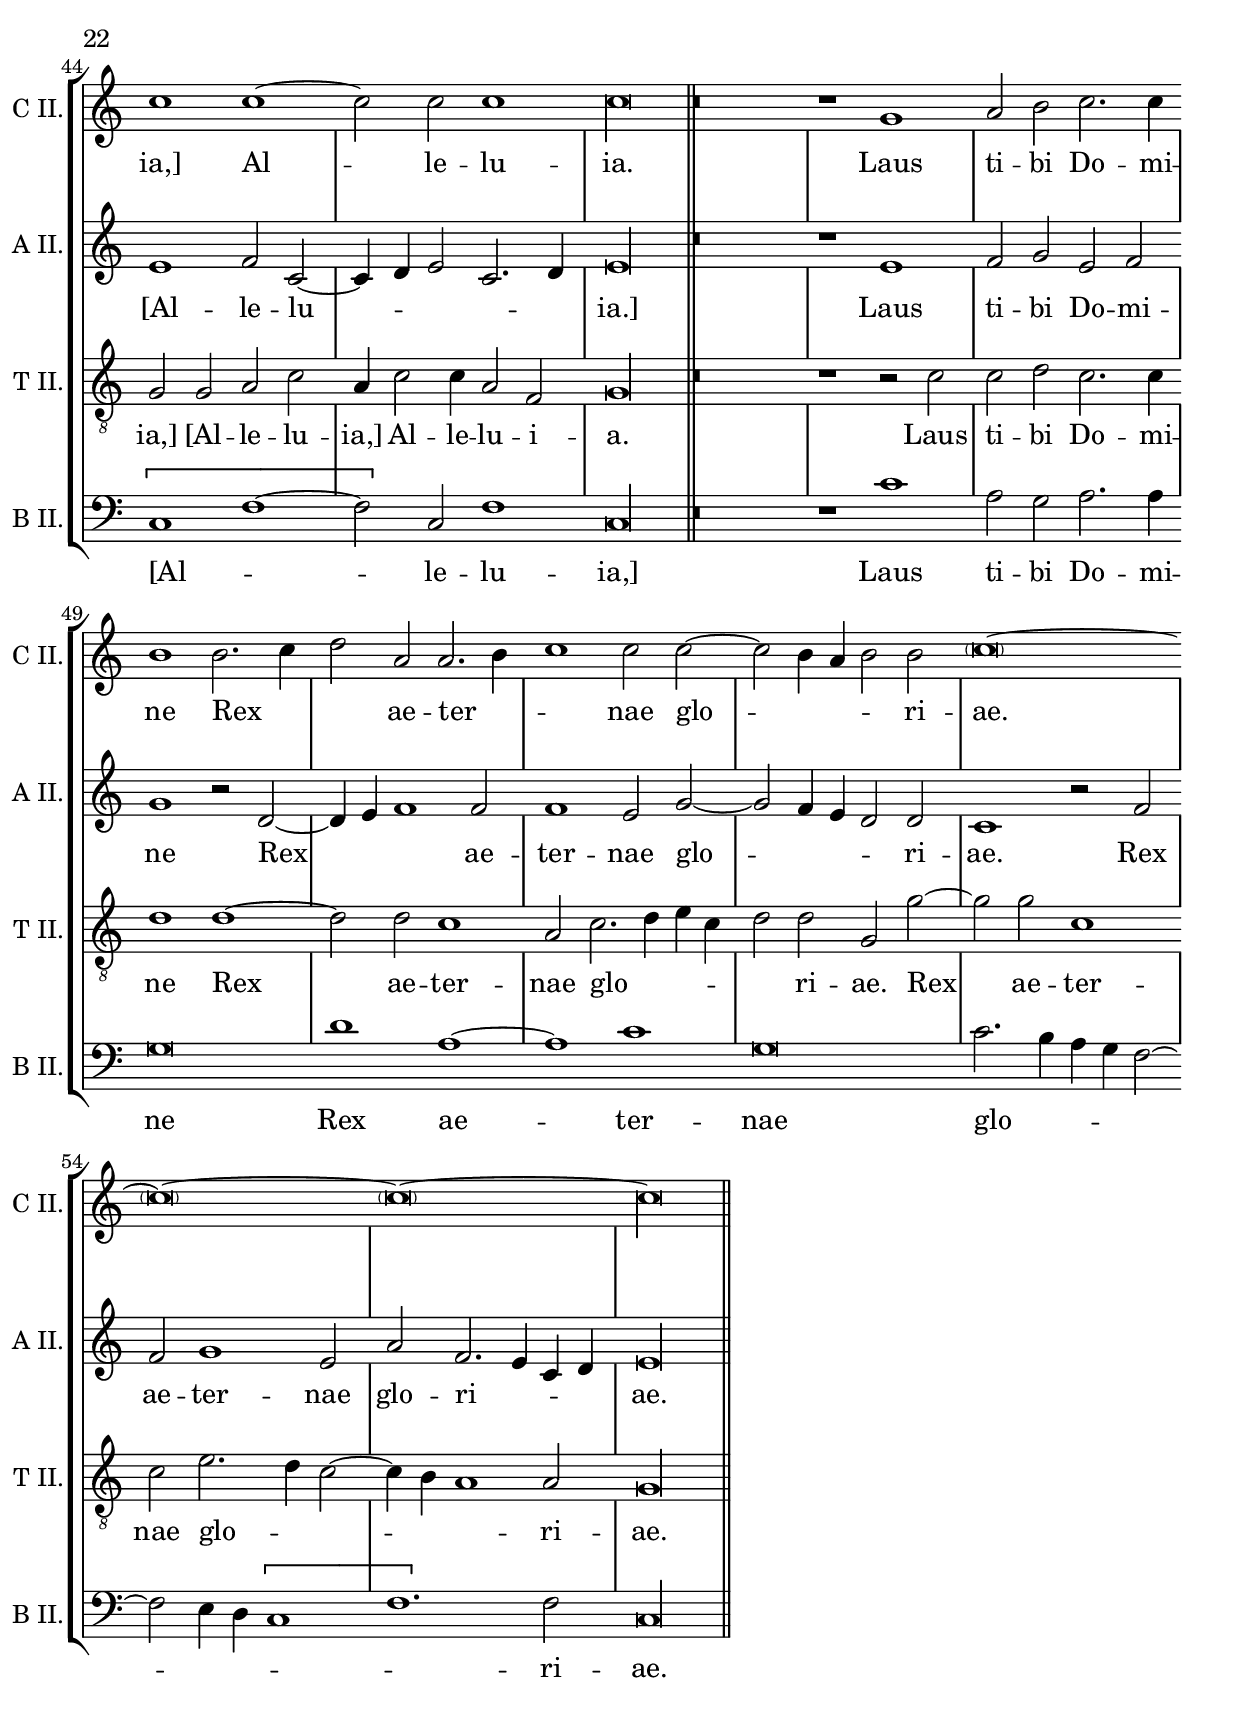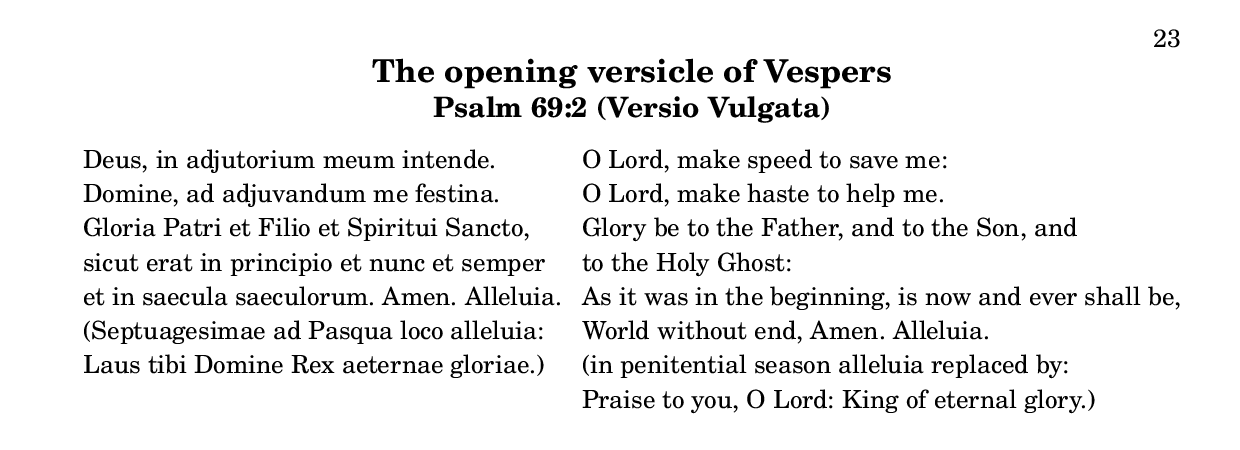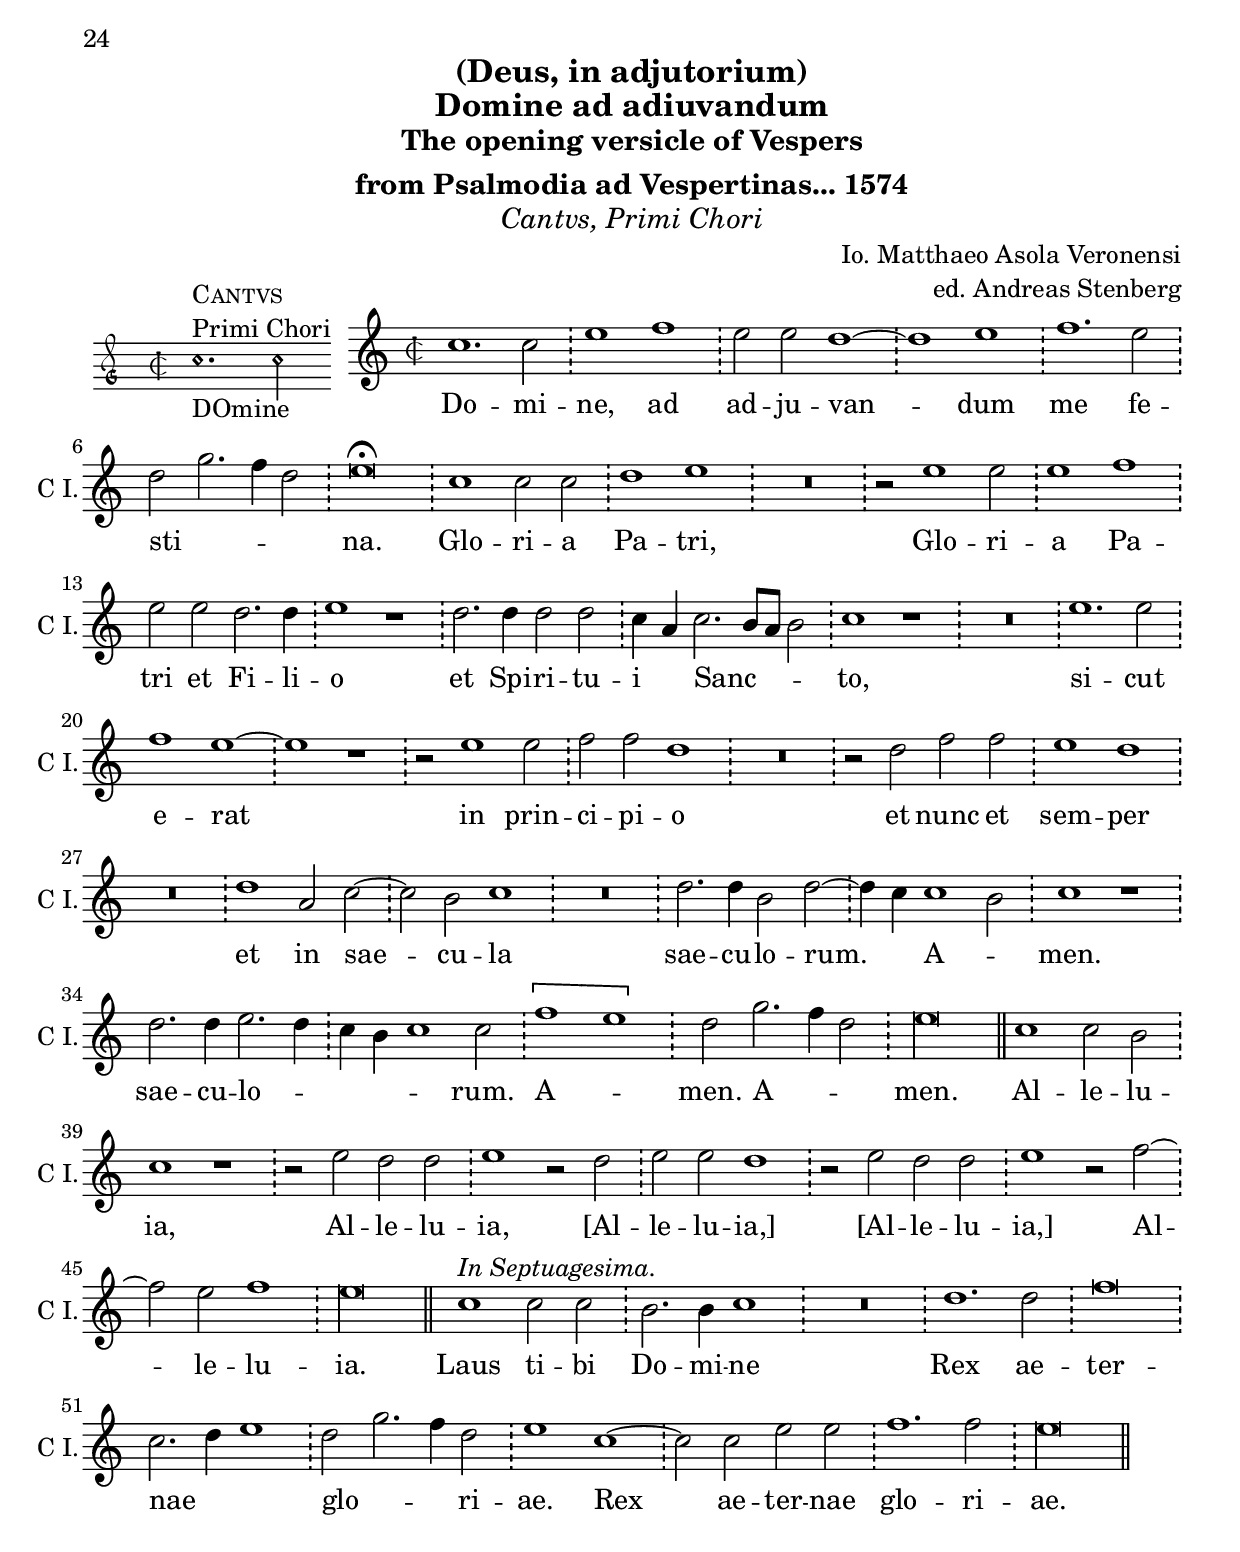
\version "2.18.0"
\include "deutsch.ly"
ficta = \once \set suggestAccidentals =##t
#(append! supported-clefs '(("mensural-f3" . ("clefs.mensural.f" 0 0))))
\header {
  title = \markup \center-column { "(Deus, in adjutorium)"
                                   "Domine ad adiuvandum"
                                   \vspace #0.5
  }
  subtitle = "The opening versicle of Vespers"
  subsubtitle = "from Psalmodia ad Vespertinas... 1574"
  composer = "Io. Matthaeo Asola Veronensi"
  arranger = "ed. Andreas Stenberg"
  poet = ""
  meter =""
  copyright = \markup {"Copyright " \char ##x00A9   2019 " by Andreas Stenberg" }
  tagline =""
}
#(set-global-staff-size 22)
global = {
  \key c \major
  \override Staff.TimeSignature.style = #'mensural
}

sopMusic = \relative c'' {

  \set Score.tempoHideNote = ##t
  \tempo 2 = 86
  \time 2/2
  \set Timing.measureLength = #(ly:make-moment 4/2)
  \tag #'inScores { \override Staff.BarLine.transparent = ##t }
  \tag #'inParts { \set Timing.defaultBarType = "!" }
  c1. c2
  e1 f1
  e2 e2 d1~
  d1 e1
  f1. e2
  d2( g2. f4			%% end of first line in orig.
  d2)
  e\breve^\fermata
  c1 c2 c2
  d1 e1
  R\breve
  r2 e1 e2
  e1 f1
  e2 e2				%% end of second line
  d2. d4
  e1 r1
  d2. d4 d2 d2
  c4( a4) c2.( h8 a8 h2)
  c1 r1
  R\breve
  e1. e2
  f1 e1~
  e1 r1
  r2 e1 e2			%% end of third line
  f2 f2 d1
  R\breve
  r2 d2 f2 f2
  e1 d1
  R\breve
  d1 a2 c2~
  c2 h2 c1
  R\breve
  d2. d4 h2 d2~(
  d4 c4) c1(			%% end of fourth line
  h2)
  c1 r1
  d2. d4 e2.( d4
  c4 h4 c1) c2
  \[f1( e1)\]
  d2 g2.( f4 d2)
  \cadenzaOn
  e\longa
  \revert Staff.BarLine.transparent
  \bar "||"
  \cadenzaOff
  c1 c2 h2			%% end of fifth line
  \tag #'inScores { \override Staff.BarLine.transparent = ##t }
  \tag #'inParts { \set Timing.defaultBarType = "!" }
  c1 r1
  r2 e2 d2 d2
  e1 r2 d2
  e2 e2 d1
  r2 e2 d2 d2
  e1 r2 f2~
  f2 e2 f1
  \cadenzaOn
  e\longa			%% end of sixth line
  \revert Staff.BarLine.transparent
  \bar "||"
  \cadenzaOff
  c1^\markup \italic "In Septuagesima." c2 c2
  \tag #'inScores { \override Staff.BarLine.transparent = ##t }
  \tag #'inParts { \set Timing.defaultBarType = "!" }
  h2. h4 c1
  R\breve
  d1. d2
  f\breve
  c2.( d4 e1)
  d2( g2. f4)			%% end of sewenth line
  d2
  e1 c1~
  c2 c2 e2 e2
  f1. f2
  \cadenzaOn
  e\longa
  \revert Staff.BarLine.transparent
  \bar "||"
}
sopWords = \lyricmode {
  Do -- mi -- ne, ad ad -- ju -- van -- dum me fe -- sti -- na.

  Glo -- ri -- a Pa -- tri,
  Glo -- ri -- a Pa -- tri et Fi -- li -- o et Spi -- ri -- tu -- i Sanc -- to,
  si -- cut e -- rat in prin -- ci -- pi -- o et nunc et sem -- per
  et in sae -- cu -- la sae -- cu -- lo -- rum. A -- men.
  sae -- cu -- lo -- rum. A -- men. A -- men.
  Al -- le -- lu -- ia,
  Al -- le -- lu -- ia,
  [Al -- le -- lu -- ia,]
  [Al -- le -- lu -- ia,]
  Al -- le -- lu -- ia.

  Laus ti -- bi Do -- mi -- ne Rex ae -- ter -- nae glo -- ri -- ae.
  Rex ae -- ter -- nae glo -- ri -- ae.
}
altoMusic = \relative c' {
  \tag #'inScores { \override Staff.BarLine.transparent = ##t }
  \tag #'inParts { \set Timing.defaultBarType = "!" }
  g'1. g2
  a\breve
  g\breve
  f2 f2 a2.( h4
  c1) a2 g2~
  g2 g2 g1				%% end of first line in orig.
  g\breve^\fermata
  g1 a2 g2
  g1 g1
  R\breve
  r2 g1 g2
  g1 a1
  g2 g2 g2. g4				%% end of second line
  g1 r1
  r2 g2. g4 a2
  a2 f2 g1
  g1 r1
  R\breve
  g1. g2
  a1 g1~
  g1 r1
  r2 g1 g2
  a2 a2 g1
  R\breve
  r2 g2					%% end of third line
  a2 a2
  a1 a1
  R\breve
  r2 a1 a2
  a2 g2 g1
  R\breve
  r2 g1 a2
  a2 f2 g1
  g1 r1
  g1. g2
  a\breve				%% end of fourth line
  a1 g1~
  g\breve
  \cadenzaOn
  g\longa
  \revert Staff.BarLine.transparent
    \bar "||"
  \cadenzaOff
  g1 a2 g2
  \tag #'inScores { \override Staff.BarLine.transparent = ##t }
  \tag #'inParts { \set Timing.defaultBarType = "!" }
  g1 r1
  r2 g2 g2 g2
  e1 r2 g2
  g2 g2 g1
  r2 g2 g2				%% end of fifth line
  g2
  g1 r2 a2~
  a2 g2 a1
  \cadenzaOn
  g\longa
  \revert Staff.BarLine.transparent
    \bar "||"
  \cadenzaOff
  \revert Staff.BarLine.transparent
  g1 a2 f2
  \tag #'inScores { \override Staff.BarLine.transparent = ##t }
  \tag #'inParts { \set Timing.defaultBarType = "!" }
  g2. g4 e1
  R\breve
  g\breve
  f1 a1~
  a1 g1
  g1. g2
  g2 e2 a1~(
  a2 g4 f4				%% end of sixth line
  e2) g2
  f2.( g4 a2) f2
  g\longa
\revert Staff.BarLine.transparent
    \bar "||"
  \cadenzaOff
  }
altoWords = \lyricmode {
  Do -- mi -- ne, ad ad -- ju -- van -- dum me fe -- sti -- na.

  Glo -- ri -- a Pa -- tri,
  Glo -- ri -- a Pa -- tri et Fi -- li -- o et Spi -- ri -- tu -- i Sanc -- to,
  si -- cut e -- rat in prin -- ci -- pi -- o et nunc et sem -- per
  et in sae -- cu -- la sae -- cu -- lo -- rum. A -- men.
  sae -- cu -- lo -- rum. A -- men.
  Al -- le -- lu -- ia,
  Al -- le -- lu -- ia,
  [Al -- le -- lu -- ia,]
  [Al -- le -- lu -- a,]
  Al -- le -- lu -- ia.

  Laus ti -- bi Do -- mi -- ne Rex ae -- ter -- nae glo -- ri -- ae.
  ae -- ter -- nae glo -- ri -- ae.
}
tenorMusicInton = \relative c' {
  \clef "G_8"
  \time 2/2
  \set Score.tempoHideNote = ##t
  \tempo \longa = 66
  \override Staff.BarLine.transparent = ##t
  \override NoteHead.style = #'blackpetrucci
  \cadenzaOn
  \repeat unfold 5 c\breve
  d\breve
  \repeat unfold 5 c\breve
  h\breve
  c\longa
  \bar "||"
  \revert Staff.BarLine.transparent
}
tenorWordsInton = \lyricmode {
  De -- us, in ad -- ju -- to -- ri -- um me -- um in -- ten -- de.
}
tenorMusic = \relative c' {
  \clef "G_8"
  \tag #'inScores { \override Staff.BarLine.transparent = ##t }
  \tag #'inParts { \set Timing.defaultBarType = "!" }
  e1. e2					%% end of first line in orig.
  c1. c2
  c2 g2 g4( a4 h4 g4
  a1.) c2
  c1. c2
  d\breve
  c\breve^\fermata
  e1 f2						%% ed of second line
  e2
  d1 c1
  R\breve
  r2 e1 e2
  e1 c1
  c2 g2 h2. h4
  g1 r1
  r2 d'2. d4 f2
  e2 c2 d1
  c1 r1
  R\breve					%% end of third line
  e1. e2
  c1 c1~
  c1 r1
  r2 e1 e2
  c2 a2 g1
  R\breve
  r2 h2 c4 a4 d2~(
  d4 c8 h8 c2) d1
  R\breve
  r2 d1 e2
  f2					%% end of fourth line
  d2 c1
  R\breve
  r2 d1 d2
  e2 c2 d1
  e1 r1
  g2. g4 e2 c2
  c1 a1
  c1. c2
  d2 e2 d1
  \cadenzaOn
  c\longa
\revert Staff.BarLine.transparent
    \bar "||"
  \cadenzaOff
    e1 f2 d2
  \tag #'inScores { \override Staff.BarLine.transparent = ##t }
  \tag #'inParts { \set Timing.defaultBarType = "!" }
  e1 r1
  r2 c1 h2
  c2 g2 r2 h2
  e2 c2 d1
  r2 c2 d2 d2
  c1 r2 c2~
  c2 c2 c1
  \cadenzaOn
  c\longa
\revert Staff.BarLine.transparent
    \bar "||"
  \cadenzaOff
    e1 c2 c2
  \tag #'inScores { \override Staff.BarLine.transparent = ##t }
  \tag #'inParts { \set Timing.defaultBarType = "!" }
  d2. d4 c1
  R\breve
  g2.( a4 h2) h2
  a1 a2 c2~
  c2 f,2 g1~
  g1 g'2.( f4						%% end of sewenth line
  e4 d4 c1) c2
  a2 c2 c1~
  c1 c1
  \cadenzaOn
  c\longa
\revert Staff.BarLine.transparent
    \bar "||"
  \cadenzaOff
  }
tenorWords = \lyricmode {
  Do -- mi -- ne, ad ad -- ju -- van -- dum me fe -- sti -- na.

  Glo -- ri -- a Pa -- tri,
  Glo -- ri -- a Pa -- tri et Fi -- li -- o et Spi -- ri -- tu -- i Sanc -- to,
  si -- cut e -- rat in prin -- ci -- pi -- o et nunc et sem -- per
  et in sae -- cu -- la sae -- cu -- lo -- rum. A -- men.
  sae -- cu -- lo -- rum. A -- men.
  [sae -- cu -- lo -- rum. A -- men.]
  Al -- le -- lu -- ia,
  Al -- le -- lu -- ia,
  [Al -- le -- lu -- ia,]
  [Al -- le -- lu -- ia,]
  Al -- le -- lu -- ia.

  Laus ti -- bi Do -- mi -- ne Rex ae -- ter -- nae glo -- ri -- ae.
  Rex ae -- ter -- nae glo -- ri -- ae.
}
%%PDF p.130
bassMusic = \relative c' {
  \tag #'inScores { \override Staff.BarLine.transparent = ##t }
  \tag #'inParts { \set Timing.defaultBarType = "!" }
  c1. c2
  a1 f1
  c2 c2 g'1
  d1 a'2.( g4
  f1.) c'2
  g\breve					%% end of first line in orig.
  c\breve_\fermata
  c1 f,2 c'2
  g1 c,1
  R\breve
  r2 c1 c2
  c1 f1
  c2 c2 g'2. g4					%% end of second line
  c,1 r1
  r2 g'2. g4 d2
  a'2 a2 g1
  c,1 r1
  R\breve
  c'1. c2
  f,1 c1~
  c1 r1
  r2 c'1 c2
  f,2 f2 g1
  R\breve					%% end of third line
  r2 g2 f2 d2
  a'1 d,1
  R\breve
  r2 d1 a'2
  f2 g2 c,1
  R\breve
  r2 g'1 d2
  a'2 a2 g1
  c,1 r1
  g'2. g4 					%% end of fourth line
  c2.( h4
  a4 g4 f2. g4 a2
  f4 g4 a4 h4 c2) c2
  g\breve
  \cadenzaOn
  c\longa
\revert Staff.BarLine.transparent
    \bar "||"
  \cadenzaOff
    c1 f,2 g2
  \tag #'inScores { \override Staff.BarLine.transparent = ##t }
  \tag #'inParts { \set Timing.defaultBarType = "!" }
  c,1 r1
  r2 c2						%% end of fifth line
  g'2 g2
  c,1 r2 g'2
  c2 c2 g1
  r2 c2 g2 g2
  c1 r2 f,2~
  f2 c'2 f,1
  \cadenzaOn
  c'\longa
\revert Staff.BarLine.transparent
    \bar "||"
  \cadenzaOff  
  c1 a2 a2
  \tag #'inScores { \override Staff.BarLine.transparent = ##t }
  \tag #'inParts { \set Timing.defaultBarType = "!" }
  g2. g4 c,1
  R\breve
  g'\breve
  d1 f1~
  f1 c1
  g'1. g2
  c,2 c'2 c4( h4 a4 g4				%% end of sixth line
  f2) c2 c'2.( h4
  a4 g4 f1) f2
  \cadenzaOn
  c'\longa
\revert Staff.BarLine.transparent
    \bar "||"
  \cadenzaOff
  }
bassWords = \lyricmode {
  Do -- mi -- ne, ad ad -- ju -- van -- dum me fe -- sti -- na.

  Glo -- ri -- a Pa -- tri,
  Glo -- ri -- a Pa -- tri et Fi -- li -- o et Spi -- ri -- tu -- i Sanc -- to,
  si -- cut e -- rat in prin -- ci -- pi -- o et nunc et sem -- per
  et in sae -- cu -- la sae -- cu -- lo -- rum. A -- men.
  sae -- cu -- lo -- rum. A -- men.
  Al -- le -- lui -- a,
  Al -- le -- lui -- a,
  [Al -- le -- lui -- a,]
  [Al -- le -- lui -- a,]
  Al -- le -- lui -- a.

  Laus ti -- bi Do -- mi -- ne Rex ae -- ter -- nae glo -- ri -- ae.
  ae -- ter -- nae glo -- ri -- ae.
}
%%PDF p.170
sopIIMusic = \relative c'' {

  \set Score.tempoHideNote = ##t
  \tempo 2 = 86
  \time 2/2
  \set Timing.measureLength = #(ly:make-moment 4/2)
  \tag #'inScores { \override Staff.BarLine.transparent = ##t }
  \tag #'inParts { \set Timing.defaultBarType = "!" }
  r1 c1~
  c2 c2 c1~
  c2 c2 h2 h2
  a2.( h4 c1)
  a2 c2. a4( c2~
  c2					%% end of first line in orig.
  h4 a4) h1
  c\breve^\fermata
  R\breve
  r1 c1
  c2 c2 h1
  c1 r2 c2~
  c2 c2 c1
  c1 h2					%% end of second line
  h2
  c1. c2
  h1 r1
  R\breve
  c1 c2 h2
  a2 a2 g1
  g\breve
  r1 c1~
  c2 c2 c1
  c\breve
  r1 r2 h2~
  h2 a2 c2 c2
  h1 r1					%% end of third line
  r2 a2 a2 a2
  h1 a1~
  a1 r1
  r1 r2 c2~
  c2 h2 a2 c2
  h1 r1
  R\breve
  c2. c4 a2 c2~
  c2 h2 c1
  r2 a2.( h4 c2~
  c2)					%% end of fourth line
  c2 c1
  h2 c1( h2)
  \cadenzaOn
  c\longa
\revert Staff.BarLine.transparent
    \bar "||"
  \cadenzaOff
    R\breve
  \tag #'inScores { \override Staff.BarLine.transparent = ##t }
  \tag #'inParts { \set Timing.defaultBarType = "!" }
  r2 g2 a2 h2
  c1 r1
  r2 c2 c2 h2
  c1 r2 h2
  c4( g4)					%% end of fifth line
  c1( h2)
  c1 c1~
  c2 c2 c1
  \cadenzaOn
  c\longa					%% end of sixth line.
  \revert Staff.BarLine.transparent
  \bar "||"
  \cadenzaOff
  R\breve
  \tag #'inScores { \override Staff.BarLine.transparent = ##t }
  \tag #'inParts { \set Timing.defaultBarType = "!" }
  r1 g1
  a2 h2 c2. c4
  h1 h2.( c4
  d2) a2 a2.( h4
  c1) c2 c2~(
  c2 				%% end of sewenth line
  h4 a4 h2) h2
  \repeat unfold 3 { \parenthesize c\breve~ }
  \cadenzaOn
  c\longa					%% end of sixth line.
  \revert Staff.BarLine.transparent
  \bar "||"
  \cadenzaOff
}
sopIIWords = \lyricmode {
  Do -- mi -- ne, ad ad -- ju -- van -- dum me fe -- sti -- na.

  Glo -- ri -- a Pa -- tri,
  Glo -- ri -- a Pa -- tri et Fi -- li -- o et Spi -- ri -- tu -- i Sanc -- to,
  si -- cut e -- rat in prin -- ci -- pi -- o et nunc et sem -- per
  et in sae -- cu -- la sae -- cu -- lo -- rum. A -- men.
  sae -- cu -- lo -- rum. A -- men.
  Al -- le -- lu -- ia,
  Al -- le -- lu -- ia,
  [Al -- le -- lu -- ia,]
  Al -- le -- lu -- ia.

  Laus ti -- bi Do -- mi -- ne Rex ae -- ter -- nae glo -- ri -- ae.
  Rex ae -- ter -- nae glo -- ri -- ae.
}
altoIIMusic = \relative c' {
  \tag #'inScores { \override Staff.BarLine.transparent = ##t }
  \tag #'inParts { \set Timing.defaultBarType = "!" }
  r1 e1~
  e2 c2 f2 c4( d4
  e4 f4 g1) d2
  d2 f2 e2 a2~(
  a4 g4						%% end of first line in orig.
  f2 c4 d4 e4 f4
  g2) d2 g1
  e\breve^\fermata
  R\breve
  r1 g1
  a2 f2 g1					%% end of second line
  g1 r2 g2~
  g2 g2 f1
  g1 g2 g2
  e2 g1( f2)
  g1 r1
  R\breve
  g1 g2 g2
  e2 f2 d1
  e\breve
  r1 g1~
  g2 g2 					%% end of third line
  a1
  g\breve
  r1 r2 g2~
  g2 f2 e2 e2
  g1 r1
  r2 a2 f2 f2
  g2.( f4 e1)
  fis! r1
  r1 r2 g2~
  g2 g2 e2 f2
  g1 r1
  R\breve
  g2. g4					%% end of fourth line
  a2 a2
  g1 e1
  f1 f2 f2~(
  f4 e4 c4 d4 e4 f4 g2~
  g2) g2 g1
  \cadenzaOn
  e\longa
\revert Staff.BarLine.transparent
    \bar "||"
  \cadenzaOff
    R\breve
  \tag #'inScores { \override Staff.BarLine.transparent = ##t }
  \tag #'inParts { \set Timing.defaultBarType = "!" }
  r2 e2 c2 g'2
  e1 r1
  r2 g2 a2 g2
  e1 r2 g2
  e2 e2 g1
  e1 f2 c2~(
  c4 d4 e2 c2. d4)
  \cadenzaOn
  e\longa
\revert Staff.BarLine.transparent
    \bar "||"
  \cadenzaOff
    R\breve
  \tag #'inScores { \override Staff.BarLine.transparent = ##t }
  \tag #'inParts { \set Timing.defaultBarType = "!" }
  r1 e1
  f2 g2 e2 f2
  g1 r2 d2~(
  d4 e4 f1) f2
  f1 e2 g2~(
  g2 f4 e4 d2)					%% end of sewenth line
  d2
  c1 r2 f2
  f2 g1 e2
  a2 f2.( e4 c4 d4)
  e\longa
\revert Staff.BarLine.transparent
    \bar "||"
  \cadenzaOff
  }
altoIIWords = \lyricmode {
  Do -- mi -- ne, ad ad -- ju -- van -- dum me fe -- sti -- na.
  Glo -- ri -- a Pa -- tri,
  Glo -- ri -- a Pa -- tri et Fi -- li -- o et Spi -- ri -- tu -- i Sanc -- to,
  si -- cut e -- rat in prin -- ci -- pi -- o et nunc et sem -- per
  et in sae -- cu -- la sae -- cu -- lo -- rum. A -- men.
  sae -- cu -- lo -- rum. A -- men.
  Al -- le -- lu -- ia,
  Al -- le -- lu -- ia,
  [Al -- le -- lu -- ia,]
  [Al -- le -- lu -- ia.]

  Laus ti -- bi Do -- mi -- ne Rex ae -- ter -- nae glo -- ri -- ae.
  Rex ae -- ter -- nae glo -- ri -- ae.
}
%%PDF p.242
tenorIIMusic = \relative c' {
  \clef "G_8"
  \tag #'inScores { \override Staff.BarLine.transparent = ##t }
  \tag #'inParts { \set Timing.defaultBarType = "!" }
  r1 c1
  c2 a1 c2
  c2 c2 d1~
  d1 c1~
  c2 f,4( g4 a4 f4 g2~
  g2) g2 g1				%% end of first line in orig.
  g\breve^\fermata
  R\breve
  r1 e'1
  e2 c2 d1
  e1 r2 e2~
  e4 e4 c2 a4( h4
  c4 d4
  e2)				%% end of second line
  c2 d2 g2~(
  g4 f4 e4 d4 c2) c2
  d1 r1
  R\breve
  e2. e4 e2 d2
  c4 a4( c2. h8 a8 h2)
  c\breve
  r1 e1~
  e2 e2 f1				%% end of third line
  e\breve
  r1 r2 d2~
  d2 d2 c2 c2
  d1 r1
  e1 f2 d2~
  d4 h4( d2. c8 h8 c2)
  d1 r1
  r1 r2 e2~
  e2 d2 c2 c2
  d1 r1					%% end of fourth line
  R\breve
  e2. e4 f2 f2
  d1 c1
  r2 c1 c2
  a4( h4 c1) g2
  g\breve
  \cadenzaOn
  g\longa
\revert Staff.BarLine.transparent
    \bar "||"
  \cadenzaOff
    R\breve
  \tag #'inScores { \override Staff.BarLine.transparent = ##t }
  \tag #'inParts { \set Timing.defaultBarType = "!" }
  e'1 f2 d2
  c1 r1					%% end of fifth line
  r2 e2 f2 d2
  c1 r2 d2
  c2 g2.( a4 h2)
  g2 g2 a2 c2
  a4 c2 c4 a2 f2
  \cadenzaOn
  g\longa
\revert Staff.BarLine.transparent
    \bar "||"
  \cadenzaOff
    R\breve
  \tag #'inScores { \override Staff.BarLine.transparent = ##t }
  \tag #'inParts { \set Timing.defaultBarType = "!" }
  r1 r2 c2
  c2 d2 c2. c4
  d1 d1~
  d2 d2 c1
  a2 c2.( d4 e4 c4
  d2) d2				%% end of sewenth line
  g,2 g'2~
  g2 g2 c,1
  c2 e2.( d4 c2~
  c4 h4 a1) a2
  g\longa
\revert Staff.BarLine.transparent
    \bar "||"
  \cadenzaOff
  }
tenorIIWords = \lyricmode {
  Do -- mi -- ne, ad ad -- ju -- van -- dum me fe -- sti -- na.
  Glo -- ri -- a Pa -- tri,
  Glo -- ri -- a Pa -- tri et Fi -- li -- o et Spi -- ri -- tu -- i Sanc -- to,
  si -- cut e -- rat in prin -- ci -- pi -- o et nunc et sem -- per
  et in sae -- cu -- la sae -- cu -- lo -- rum. A -- men.
  sae -- cu -- lo -- rum. A -- men.
  Al -- le -- lu -- ia,
  Al -- le -- lu -- ia,
  [Al -- le -- lu -- ia,]
  [Al -- le -- lu -- ia,]
  Al -- le -- lu -- i -- a.

  Laus ti -- bi Do -- mi -- ne Rex ae -- ter -- nae glo -- ri -- ae.
  Rex ae -- ter -- nae glo -- ri -- ae.
}
%% PDF p.278
bassIIMusic = \relative c' {
  \tag #'inScores { \override Staff.BarLine.transparent = ##t }
  \tag #'inParts { \set Timing.defaultBarType = "!" }
  r1 c1~
  c2 c2 a1
  c1 g2 g2
  d'1 a1
  a2.( g4 f2) c2
  g'\breve				%% end of first line in orig.
  c,\breve^\fermata
  R\breve
  r1 c'1
  a2 a2 g1
  c,1 r2 c'2~
  c2 c2 f,1
  c'1 g2 g2 				%% end of second line
  c2.( h4 a2) a2
  g1 r1
  R\breve
  r2 c2. c4 g2
  a2 f2 g1
  c,\breve
  r1 c'1~
  c2 c2 f,1
  c\breve
  r1 r2 g'2~
  g2 d2					%% end of third line
  a2 a2
  g1 r1
  r2 a2 d2 d2
  \[g1( a1)\]
  d,1 r1
  r1 r2 c2~
  c2 g'2 a2 a2
  g1 r1
  R\breve
  c2. c4 f,2 				%% end of fourth line
  f2
  g1 c,1
  f1. f2
  f1 c1
  g'\breve
  \cadenzaOn
  c,\longa
\revert Staff.BarLine.transparent
    \bar "||"
  \cadenzaOff
    R\breve
  \tag #'inScores { \override Staff.BarLine.transparent = ##t }
  \tag #'inParts { \set Timing.defaultBarType = "!" }
  c'1 f,2 g2
  c,1 r1
  r2 c2 f2 g2
  c,1 r2 g'2				%% end of fifth line
  c,2 c2 g'1
  \[c,1( f1~
  f2)\] c2 f1
  \cadenzaOn
  c\longa
\revert Staff.BarLine.transparent
    \bar "||"
  \cadenzaOff
    R\breve
  \tag #'inScores { \override Staff.BarLine.transparent = ##t }
  \tag #'inParts { \set Timing.defaultBarType = "!" }
  r1 c'1
  a2 g2 a2. a4
  g\breve
  d'1 a1~
  a1 c1
  g\breve
  c2.( h4 a4 g4 f2~
  f2					%% end of sixth line
  e4 d4 \[c1(
  f1.)\] f2
  c\longa
\revert Staff.BarLine.transparent
    \bar "||"
  \cadenzaOff
  }
bassIIWords = \lyricmode {
  Do -- mi -- ne, ad ad -- ju -- van -- dum me fe -- sti -- na.
  Glo -- ri -- a Pa -- tri,
  Glo -- ri -- a Pa -- tri et Fi -- li -- o et Spi -- ri -- tu -- i Sanc -- to,
  si -- cut e -- rat in prin -- ci -- pi -- o et nunc et sem -- per
  et in sae -- cu -- la sae -- cu -- lo -- rum. A -- men.
  sae -- cu -- lo -- rum. A -- men.
  Al -- le -- lu -- ia,
  Al -- le -- lu -- ia,
  [Al -- le -- lu -- ia,]
  [Al -- le -- lu -- ia,]

  Laus ti -- bi Do -- mi -- ne Rex ae -- ter -- nae glo -- ri -- ae.
  Rex ae -- ter -- nae glo -- ri -- ae.
}
incipitDiscantus = \markup {
  \score {
    {
      %      \set Staff.instrumentName = #"Tenor "
      \override NoteHead.style = #'neomensural
      \override Rest.style = #'neomensural
      \override Staff.TimeSignature.style = #'mensural
      \cadenzaOn
      \clef "petrucci-g"
      \key c \major
      \time 2/2

      c''1. ^\markup { \column { \smallCaps"Cantvs" "Primi Chori" }}
      _"DOmine"
      c''2
    }
    \layout {
      \context {
        \Voice
        \remove "Ligature_bracket_engraver"
        \consists "Mensural_ligature_engraver"
      }
      line-width = 4.5\cm
    }
  }
}


incipitAltus = \markup {
  \score {
    {
      %      \set Staff.instrumentName = #"Tenor "
      \override NoteHead.style = #'neomensural
      \override Rest.style = #'neomensural
      \override Staff.TimeSignature.style = #'mensural
      \cadenzaOn
      \clef "petrucci-c2"
      \key c \major
      \time 2/2
      g'1.^\markup { \column { \smallCaps"Altvs" "Primi Chori" }}
      _"DOmine"
      g'2 a'\breve
    }
    \layout {
      \context {
        \Voice
        \remove "Ligature_bracket_engraver"
        \consists "Mensural_ligature_engraver"
      }
      line-width = 4.5\cm
    }
  }
}


incipitTenor = \markup {
  \score {
    {
      %      \set Staff.instrumentName = #"Tenor "
      \override NoteHead.style = #'blackpetrucci
      \override Rest.style = #'neomensural
      \override Staff.TimeSignature.style = #'mensural
      \cadenzaOn
      \clef "petrucci-c3"
      \key c \major
      \time 2/2
      c'\breve^\markup { \column { \smallCaps"Tenor" "Primi Chori" }}
      _"DEus"
      c'\breve
    }
    \layout {
      \context {
        \Voice
        \remove "Ligature_bracket_engraver"
        \consists "Mensural_ligature_engraver"
      }
      line-width = 5.0\cm
    }
  }
}

incipitBassus = \markup {
  \score {
    {
      %      \set Staff.instrumentName = #"Tenor "
      \override NoteHead.style = #'neomensural
      \override Rest.style = #'neomensural
      \override Staff.TimeSignature.style = #'mensural
      \cadenzaOn
      \clef "petrucci-f3"
      \key c \major
      \time 2/2
      c'1.^\markup { \column { \smallCaps"Bassvs" "Primi Chori" }}
      _"DOmine"
      c'2 a1
    }
    \layout {
      \context {
        \Voice
        \remove "Ligature_bracket_engraver"
        \consists "Mensural_ligature_engraver"
      }
      line-width = 4.5\cm
    }
  }
}

incipitDiscantusII = \markup {
  \score {
    {
      %      \set Staff.instrumentName = #"Tenor "
      \override NoteHead.style = #'neomensural
      \override Rest.style = #'neomensural
      \override Staff.TimeSignature.style = #'mensural
      \cadenzaOn
      \clef "petrucci-c1"
      \key c \major
      \time 2/2

      r1 ^\markup { \column { \smallCaps"Cantvs" "Secvndii Chori" }}
      c''1._"DOmine"
      c''2
    }
    \layout {
      \context {
        \Voice
        \remove "Ligature_bracket_engraver"
        \consists "Mensural_ligature_engraver"
      }
      line-width = 4.5\cm
    }
  }
}


incipitAltusII = \markup {
  \score {
    {
      %      \set Staff.instrumentName = #"Tenor "
      \override NoteHead.style = #'neomensural
      \override Rest.style = #'neomensural
      \override Staff.TimeSignature.style = #'mensural
      \cadenzaOn
      \clef "petrucci-c2"
      \key c \major
      \time 2/2
      r1^\markup { \column { \smallCaps"Altvs" "Secvndii Chori" }}
      e'1._"DOmine"
      c'2
    }
    \layout {
      \context {
        \Voice
        \remove "Ligature_bracket_engraver"
        \consists "Mensural_ligature_engraver"
      }
      line-width = 4.5\cm
    }
  }
}


incipitTenorII = \markup {
  \score {
    {
      %      \set Staff.instrumentName = #"Tenor "
      \override NoteHead.style = #'neomensural
      \override Rest.style = #'neomensural
      \override Staff.TimeSignature.style = #'mensural
      \cadenzaOn
      \clef "petrucci-c3"
      \key c \major
      \time 2/2
      r1^\markup { \column { \smallCaps"Tenor" "Secvndii Chori" }}
      c'1_"DOmine"
      c'2
    }
    \layout {
      \context {
        \Voice
        \remove "Ligature_bracket_engraver"
        \consists "Mensural_ligature_engraver"
      }
      line-width = 5.0\cm
    }
  }
}

incipitBassusII = \markup {
  \score {
    {
      %      \set Staff.instrumentName = #"Tenor "
      \override NoteHead.style = #'neomensural
      \override Rest.style = #'neomensural
      \override Staff.TimeSignature.style = #'mensural
      \cadenzaOn
      \clef "petrucci-f3"
      \key c \major
      \time 2/2
      r1^\markup { \column { \smallCaps"Bassvs" "Secvndii Chori" }}
      c'1._"DOmine"
      c'2
    }
    \layout {
      \context {
        \Voice
        \remove "Ligature_bracket_engraver"
        \consists "Mensural_ligature_engraver"
      }
      line-width = 4.5\cm
    }
  }
}
%% Score for intonation print
\score {
  <<
    \new Staff = tenorsInt <<
      \set Staff.instrumentName = \incipitTenor

      \clef "treble"
      \new Voice = "tenorsInt" {
        \set  Staff.midiInstrument ="choir aahs"
        %	\voiceOne
        << \global \tenorMusicInton >>
      }
      \new Lyrics = "tenors" { s1 }

    >>

    \context Lyrics = tenorsInt \lyricsto tenorsInt \tenorWordsInton
  >>
  \layout {
    \context {
      \Voice
      \remove "Ligature_bracket_engraver"
      \consists "Mensural_ligature_engraver"
    }

    \context {
      \Score
      % no bars in staves
      %      \override BarLine.transparent = ##t

    }
    % the next three instructions keep the lyrics between the bar lines
    \context {
      \Lyrics
      \consists "Bar_engraver"
      \override BarLine.transparent = ##t
    }
    \context {
      \StaffGroup
      \consists "Separating_line_group_engraver"
    }
    \context {
      \Voice
      % no slurs
      \override Slur.transparent = ##t
      % Comment in the below "\remove" command to allow line
      % breaking also at those barlines where a note overlaps
      % into the next bar.  The command is commented out in this
      % short example score, but especially for large scores, you
      % will typically yield better line breaking and thus improve
      % overall spacing if you comment in the following command.
      %\remove "Forbid_line_break_engraver"
    }
    indent = 4.5\cm
  }

}


%% Score for print
\score {
  <<
    \new StaffGroup \with {
      \override VerticalAxisGroup.staff-staff-spacing = #'((basic-distance . 12))
    } <<
      \new Staff = treble <<
        \set Staff.instrumentName = \incipitDiscantus
        \set Staff.shortInstrumentName = "C I."
        \new Voice = "sopranos" {
          \set  Staff.midiInstrument ="choir aahs"
          %	\voiceOne
          << \global \keepWithTag #'inScores \sopMusic >>
        }
      >>
      \new Lyrics = sopranos { s1 }

      \new Staff = "medius" <<
        \set Staff.instrumentName = \incipitAltus
        \set Staff.shortInstrumentName = "A I."
        \new Voice = "altos" {
          %	\voiceTwo
          \set  Staff.midiInstrument ="choir aahs"
          << \global \keepWithTag #'inScores \altoMusic >>
        }
      >>

      \new Lyrics = "altos" { s1 }
      \new Staff = tenors <<
        %%        \set Staff.instrumentName = \incipitTenor
        \set Staff.instrumentName = "Tenor"
        \set Staff.shortInstrumentName = "T I."
        \clef "treble"
        \new Voice = "tenors" {
          \set  Staff.midiInstrument ="choir aahs"
          %	\voiceOne
          << \global \keepWithTag #'inScores \tenorMusic >>
        }
      >>
      \new Lyrics = "tenors" { s1 }

      \new Staff ="basses" {
        \set Staff.instrumentName = \incipitBassus
        \set Staff.shortInstrumentName = "B I."
        \new Voice = "basses" {
          \set  Staff.midiInstrument ="choir aahs"
          \clef "bass"
          %	\voiceTwo
          << \global \keepWithTag #'inScores \bassMusic >>
        }
      }
    >>
    \new Lyrics = basses { s1 }

    \new StaffGroup \with {
      \override VerticalAxisGroup.staff-staff-spacing = #'((basic-distance . 12))
    } <<
      \new Staff = trebleII <<
        \set Staff.instrumentName = \incipitDiscantusII
        \set Staff.shortInstrumentName = "C II."
        \new Voice = "sopranosII" {
          \set  Staff.midiInstrument ="choir aahs"
          %	\voiceOne
          << \global \keepWithTag #'inScores \sopIIMusic >>
        }
      >>
      \new Lyrics = sopranosII { s1 }

      \new Staff = "mediusII" <<
        \set Staff.instrumentName = \incipitAltusII
        \set Staff.shortInstrumentName = "A II."
        \new Voice = "altosII" {
          %	\voiceTwo
          \set  Staff.midiInstrument ="choir aahs"
          << \global \keepWithTag #'inScores \altoIIMusic >>
        }
      >>

      \new Lyrics = "altosII" { s1 }
      \new Staff = tenors <<
        \set Staff.instrumentName = \incipitTenorII
        \set Staff.shortInstrumentName = "T II."
        \clef "treble"
        \new Voice = "tenorsII" {
          \set  Staff.midiInstrument ="choir aahs"
          %	\voiceOne
          << \global \keepWithTag #'inScores \tenorIIMusic >>
        }
      >>
      \new Lyrics = "tenorsII" { s1 }

      \new Staff ="bassesII" {
        \set Staff.instrumentName = \incipitBassusII
        \set Staff.shortInstrumentName = "B II."
        \new Voice = "bassesII" {
          \set  Staff.midiInstrument ="choir aahs"
          \clef "bass"
          %	\voiceTwo
          << \global \keepWithTag #'inScores \bassIIMusic >>
        }
      }
    >>
    \new Lyrics = bassesII { s1 }

    \context Lyrics = sopranos \lyricsto sopranos \sopWords
    \context Lyrics = altos \lyricsto altos \altoWords
    \context Lyrics = tenors \lyricsto tenors \tenorWords
    \context Lyrics = basses \lyricsto basses \bassWords
    \context Lyrics = sopranosII \lyricsto sopranosII \sopIIWords
    \context Lyrics = altosII \lyricsto altosII \altoIIWords
    \context Lyrics = tenorsII \lyricsto tenorsII \tenorIIWords
    \context Lyrics = bassesII \lyricsto bassesII \bassIIWords
  >>
  \layout {
    \context {
      \Score
      % no bars in staves
      %      \override BarLine.transparent = ##t

    }
    % the next three instructions keep the lyrics between the bar lines
    \context {
      \Lyrics
      \consists "Bar_engraver"
      \override BarLine.transparent = ##t
    }
    \context {
      \StaffGroup
      \consists "Separating_line_group_engraver"
    }
    \context {
      \Voice
      % no slurs
      \override Slur.transparent = ##t
      % Comment in the below "\remove" command to allow line
      % breaking also at those barlines where a note overlaps
      % into the next bar.  The command is commented out in this
      % short example score, but especially for large scores, you
      % will typically yield better line breaking and thus improve
      % overall spacing if you comment in the following command.
      %\remove "Forbid_line_break_engraver"
    }
    indent = 4.5\cm
  }
}

\pageBreak
\markup {
  \column {
    \fill-line { \huge \bold "The opening versicle of Vespers" }
    \fill-line { \large \bold "Psalm 69:2 (Versio Vulgata)" }
    \vspace #0.5
    \fill-line {
      \column {
        "Deus, in adjutorium meum intende."
        "Domine, ad adjuvandum me festina."

        "Gloria Patri et Filio et Spiritui Sancto,"
        "sicut erat in principio et nunc et semper"
        "et in saecula saeculorum. Amen. Alleluia."
        "(Septuagesimae ad Pasqua loco alleluia:"
        "Laus tibi Domine Rex aeternae gloriae.)"
      }
      \hspace #0.5
      \column {
        %"English.png English translation"

        "O Lord, make speed to save me:"
        "O Lord, make haste to help me."

        "Glory be to the Father, and to the Son, and" "to the Holy Ghost:"
        "As it was in the beginning, is now and ever shall be,"
        "World without end, Amen. Alleluia."
        "(in penitential season alleluia replaced by:"
        "Praise to you, O Lord: King of eternal glory.)"
      }
    }
  }
}
%% For primi Chori score
\pageBreak

\markup {
  \column {
    \fill-line {
      \center-column { \huge \bold "(Deus, in adjutorium)"
                       \huge \bold "Domine ad adiuvandum"
                       \large \bold "The opening versicle of Vespers"
                       \vspace #0.5
      }
    }
    \fill-line { \large \bold "from Psalmodia ad Vespertinas... 1574" }
    \fill-line { \larger \italic "Primi Chori" }
    \fill-line {\hspace #0.5 "Io. Matthaeo Asola Veronensi" }
    \fill-line {\hspace #0.5 "ed. Andreas Stenberg" }
  }
}

\score {
  <<
    \new Staff = tenorsInt <<
      \set Staff.instrumentName = \incipitTenor

      \clef "treble"
      \new Voice = "tenorsInt" {
        \set  Staff.midiInstrument ="choir aahs"
        %	\voiceOne
        << \global \tenorMusicInton >>
      }
      \new Lyrics = "tenors" { s1 }

    >>

    \context Lyrics = tenorsInt \lyricsto tenorsInt \tenorWordsInton
  >>
  \layout {
    \context {
      \Voice
      \remove "Ligature_bracket_engraver"
      \consists "Mensural_ligature_engraver"
    }

    \context {
      \Score
      % no bars in staves
      %      \override BarLine.transparent = ##t

    }
    % the next three instructions keep the lyrics between the bar lines
    \context {
      \Lyrics
      \consists "Bar_engraver"
      \override BarLine.transparent = ##t
    }
    \context {
      \StaffGroup
      \consists "Separating_line_group_engraver"
    }
    \context {
      \Voice
      % no slurs
      \override Slur.transparent = ##t
      % Comment in the below "\remove" command to allow line
      % breaking also at those barlines where a note overlaps
      % into the next bar.  The command is commented out in this
      % short example score, but especially for large scores, you
      % will typically yield better line breaking and thus improve
      % overall spacing if you comment in the following command.
      %\remove "Forbid_line_break_engraver"
    }
    indent = 4.5\cm
  }

}

\score {
  <<
    \new StaffGroup \with {
      \override VerticalAxisGroup.staff-staff-spacing = #'((basic-distance . 12))
    } <<
      \new Staff = treble <<
        \set Staff.instrumentName = \incipitDiscantus
        \set Staff.shortInstrumentName = "C I."
        \new Voice = "sopranos" {
          \set  Staff.midiInstrument ="choir aahs"
          %	\voiceOne
          << \global  \compressFullBarRests \keepWithTag #'inScores \sopMusic >>
        }
      >>
      \new Lyrics = sopranos { s1 }

      \new Staff = "medius" <<
        \set Staff.instrumentName = \incipitAltus
        \set Staff.shortInstrumentName = "A I."
        \new Voice = "altos" {
          %	\voiceTwo
          \set  Staff.midiInstrument ="choir aahs"
          << \global \keepWithTag #'inScores \altoMusic >>
        }
      >>

      \new Lyrics = "altos" { s1 }
      \new Staff = tenors <<
        %%        \set Staff.instrumentName = \incipitTenor
        \set Staff.instrumentName = "Tenor"
        \set Staff.shortInstrumentName = "T I."
        \clef "treble"
        \new Voice = "tenors" {
          \set  Staff.midiInstrument ="choir aahs"
          %	\voiceOne
          << \global \keepWithTag #'inScores \tenorMusic >>
        }
      >>
      \new Lyrics = "tenors" { s1 }

      \new Staff ="basses" {
        \set Staff.instrumentName = \incipitBassus
        \set Staff.shortInstrumentName = "B I."
        \new Voice = "basses" {
          \set  Staff.midiInstrument ="choir aahs"
          \clef "bass"
          %	\voiceTwo
          << \global \keepWithTag #'inScores \bassMusic >>
        }
      }
    >>
    \new Lyrics = basses { s1 }


    \context Lyrics = sopranos \lyricsto sopranos \sopWords
    \context Lyrics = altos \lyricsto altos \altoWords
    \context Lyrics = tenors \lyricsto tenors \tenorWords
    \context Lyrics = basses \lyricsto basses \bassWords
  >>
  \layout {
    \context {
      \Score
      % no bars in staves
      %      \override BarLine.transparent = ##t

    }
    % the next three instructions keep the lyrics between the bar lines
    \context {
      \Lyrics
      \consists "Bar_engraver"
      \override BarLine.transparent = ##t
    }
    \context {
      \StaffGroup
      \consists "Separating_line_group_engraver"
    }
    \context {
      \Voice
      % no slurs
      \override Slur.transparent = ##t
      % Comment in the below "\remove" command to allow line
      % breaking also at those barlines where a note overlaps
      % into the next bar.  The command is commented out in this
      % short example score, but especially for large scores, you
      % will typically yield better line breaking and thus improve
      % overall spacing if you comment in the following command.
      %\remove "Forbid_line_break_engraver"
    }
    indent = 4.5\cm

  }

}

\pageBreak
\markup {
  \column {
    \fill-line { \huge \bold "The opening versicle of Vespers" }
    \fill-line { \large \bold "Psalm 69:2 (Versio Vulgata)" }
    \vspace #0.5
    \fill-line {
      \column {
        "Deus, in adjutorium meum intende."
        "Domine, ad adjuvandum me festina."

        "Gloria Patri et Filio et Spiritui Sancto,"
        "sicut erat in principio et nunc et semper"
        "et in saecula saeculorum. Amen. Alleluia."
        "(Septuagesimae ad Pasqua loco alleluia:"
        "Laus tibi Domine Rex aeternae gloriae.)"
      }
      \hspace #0.5
      \column {
        %"English.png English translation"

        "O Lord, make speed to save me:"
        "O Lord, make haste to help me."

        "Glory be to the Father, and to the Son, and" "to the Holy Ghost:"
        "As it was in the beginning, is now and ever shall be,"
        "World without end, Amen. Alleluia."
        "(in penitential season alleluia replaced by:"
        "Praise to you, O Lord: King of eternal glory.)"
      }
    }
  }
}
%% For primi Chori score
\pageBreak

\markup {
  \column {
    \fill-line {
      \center-column { \huge \bold "(Deus, in adjutorium)"
                       \huge \bold "Domine ad adiuvandum"
                       \large \bold "The opening versicle of Vespers"
                       \vspace #0.5
      }
    }
    \fill-line { \large \bold "from Psalmodia ad Vespertinas... 1574" }
    \fill-line { \larger \italic "Secvndi Chori" }
    \fill-line {\hspace #0.5 "Io. Matthaeo Asola Veronensi" }
    \fill-line {\hspace #0.5 "ed. Andreas Stenberg" }
  }
}


\score {
  <<

    \new StaffGroup \with {
      \override VerticalAxisGroup.staff-staff-spacing = #'((basic-distance . 12))
    } <<
      \new Staff = trebleII <<
        \set Staff.instrumentName = \incipitDiscantusII
        \set Staff.shortInstrumentName = "C II."
        \new Voice = "sopranosII" {
          \set  Staff.midiInstrument ="choir aahs"
          %	\voiceOne
          << \global  \compressFullBarRests \keepWithTag #'inScores \sopIIMusic >>
        }
      >>
      \new Lyrics = sopranosII { s1 }

      \new Staff = "mediusII" <<
        \set Staff.instrumentName = \incipitAltusII
        \set Staff.shortInstrumentName = "A II."
        \new Voice = "altosII" {
          %	\voiceTwo
          \set  Staff.midiInstrument ="choir aahs"
          << \global \keepWithTag #'inScores \altoIIMusic >>
        }
      >>

      \new Lyrics = "altosII" { s1 }
      \new Staff = tenors <<
        \set Staff.instrumentName = \incipitTenorII
        \set Staff.shortInstrumentName = "T II."
        \clef "treble"
        \new Voice = "tenorsII" {
          \set  Staff.midiInstrument ="choir aahs"
          %	\voiceOne
          << \global \keepWithTag #'inScores \tenorIIMusic >>
        }
      >>
      \new Lyrics = "tenorsII" { s1 }

      \new Staff ="bassesII" {
        \set Staff.instrumentName = \incipitBassusII
        \set Staff.shortInstrumentName = "B II."
        \new Voice = "bassesII" {
          \set  Staff.midiInstrument ="choir aahs"
          \clef "bass"
          %	\voiceTwo
          << \global \keepWithTag #'inScores \bassIIMusic >>
        }
      }
    >>
    \new Lyrics = bassesII { s1 }

    \context Lyrics = sopranosII \lyricsto sopranosII \sopIIWords
    \context Lyrics = altosII \lyricsto altosII \altoIIWords
    \context Lyrics = tenorsII \lyricsto tenorsII \tenorIIWords
    \context Lyrics = bassesII \lyricsto bassesII \bassIIWords
  >>
  \layout {
    \context {
      \Score
      % no bars in staves
      %      \override BarLine.transparent = ##t

    }
    % the next three instructions keep the lyrics between the bar lines
    \context {
      \Lyrics
      \consists "Bar_engraver"
      \override BarLine.transparent = ##t
    }
    \context {
      \StaffGroup
      \consists "Separating_line_group_engraver"
    }
    \context {
      \Voice
      % no slurs
      \override Slur.transparent = ##t
      % Comment in the below "\remove" command to allow line
      % breaking also at those barlines where a note overlaps
      % into the next bar.  The command is commented out in this
      % short example score, but especially for large scores, you
      % will typically yield better line breaking and thus improve
      % overall spacing if you comment in the following command.
      %\remove "Forbid_line_break_engraver"
    }
    indent = 4.5\cm

  }

}

\pageBreak
\markup {
  \column {
    \fill-line { \huge \bold "The opening versicle of Vespers" }
    \fill-line { \large \bold "Psalm 69:2 (Versio Vulgata)" }
    \vspace #0.5
    \fill-line {
      \column {
        "Deus, in adjutorium meum intende."
        "Domine, ad adjuvandum me festina."

        "Gloria Patri et Filio et Spiritui Sancto,"
        "sicut erat in principio et nunc et semper"
        "et in saecula saeculorum. Amen. Alleluia."
        "(Septuagesimae ad Pasqua loco alleluia:"
        "Laus tibi Domine Rex aeternae gloriae.)"
      }
      \hspace #0.5
      \column {
        %"English.png English translation"

        "O Lord, make speed to save me:"
        "O Lord, make haste to help me."

        "Glory be to the Father, and to the Son, and" "to the Holy Ghost:"
        "As it was in the beginning, is now and ever shall be,"
        "World without end, Amen. Alleluia."
        "(in penitential season alleluia replaced by:"
        "Praise to you, O Lord: King of eternal glory.)"
      }
    }
  }
}
%% Parts
%% Cantvs I
\pageBreak
\markup {
  \column {
    \fill-line {
      \center-column { \huge \bold "(Deus, in adjutorium)"
                       \huge \bold "Domine ad adiuvandum"
                       \large \bold "The opening versicle of Vespers"
                       \vspace #0.5
      }
    }
    \fill-line { \large \bold "from Psalmodia ad Vespertinas... 1574" }
    \fill-line { \larger \italic "Cantvs, Primi Chori" } 
    \fill-line {\hspace #0.5 "Io. Matthaeo Asola Veronensi" }
    \fill-line {\hspace #0.5 "ed. Andreas Stenberg" }
  }
}

\score {
  <<
    \new StaffGroup \with {
      \override VerticalAxisGroup.staff-staff-spacing = #'((basic-distance . 12))
    } <<
      \new Staff = treble <<
        \set Staff.instrumentName = \incipitDiscantus
        \set Staff.shortInstrumentName = "C I."
        \new Voice = "sopranos" {
          \set  Staff.midiInstrument ="choir aahs"
          %	\voiceOne
          << \global  \compressFullBarRests \keepWithTag #'inParts \sopMusic >>
        }
      >>
      \new Lyrics = sopranos { s1 }


    >>

    \context Lyrics = sopranos \lyricsto sopranos \sopWords
  >>
  \layout {
    \context {
      \Score
      % no bars in staves
      %      \override BarLine.transparent = ##t

    }
    % the next three instructions keep the lyrics between the bar lines
    \context {
      \Lyrics
      \consists "Bar_engraver"
      \override BarLine.transparent = ##t
    }
    \context {
      \StaffGroup
      \consists "Separating_line_group_engraver"
    }
    \context {
      \Voice
      % no slurs
      \override Slur.transparent = ##t
      % Comment in the below "\remove" command to allow line
      % breaking also at those barlines where a note overlaps
      % into the next bar.  The command is commented out in this
      % short example score, but especially for large scores, you
      % will typically yield better line breaking and thus improve
      % overall spacing if you comment in the following command.
      %\remove "Forbid_line_break_engraver"
    }
    indent = 4.5\cm

  }

}
%% Altvs I

\pageBreak
\markup {
  \column {
    \fill-line {
      \center-column { \huge \bold "(Deus, in adjutorium)"
                       \huge \bold "Domine ad adiuvandum"
                       \large \bold "The opening versicle of Vespers"
                       \vspace #0.5
      }
    }
    \fill-line { \large \bold "from Psalmodia ad Vespertinas... 1574" }
    \fill-line { \larger \italic "Altvs, Primi Chori" } 
    \fill-line {\hspace #0.5 "Io. Matthaeo Asola Veronensi" }
    \fill-line {\hspace #0.5 "ed. Andreas Stenberg" }
  }
}

\score {
  <<
    \new StaffGroup \with {
      \override VerticalAxisGroup.staff-staff-spacing = #'((basic-distance . 12))
    } <<

      \new Staff = "medius" <<
        \set Staff.instrumentName = \incipitAltus
        \set Staff.shortInstrumentName = "A I."
        \new Voice = "altos" {
          %	\voiceTwo
          \set  Staff.midiInstrument ="choir aahs"
          << \global  \compressFullBarRests \keepWithTag #'inParts \altoMusic >>
        }
      >>

      \new Lyrics = "altos" { s1 }
    >>

    \context Lyrics = altos \lyricsto altos \altoWords
  >>
  \layout {
    \context {
      \Score
      % no bars in staves
      %      \override BarLine.transparent = ##t

    }
    % the next three instructions keep the lyrics between the bar lines
    \context {
      \Lyrics
      \consists "Bar_engraver"
      \override BarLine.transparent = ##t
    }
    \context {
      \StaffGroup
      \consists "Separating_line_group_engraver"
    }
    \context {
      \Voice
      % no slurs
      \override Slur.transparent = ##t
      % Comment in the below "\remove" command to allow line
      % breaking also at those barlines where a note overlaps
      % into the next bar.  The command is commented out in this
      % short example score, but especially for large scores, you
      % will typically yield better line breaking and thus improve
      % overall spacing if you comment in the following command.
      %\remove "Forbid_line_break_engraver"
    }
    indent = 4.5\cm

  }

}

%% Tenor I

\pageBreak
\markup {
  \column {
    \fill-line {
      \center-column { \huge \bold "(Deus, in adjutorium)"
                       \huge \bold "Domine ad adiuvandum"
                       \large \bold "The opening versicle of Vespers"
                       \vspace #0.5
      }
    }
    \fill-line { \large \bold "from Psalmodia ad Vespertinas... 1574" }
    \fill-line { \larger \italic "Tenor, Primi Chori" } 
    \fill-line {\hspace #0.5 "Io. Matthaeo Asola Veronensi" }
    \fill-line {\hspace #0.5 "ed. Andreas Stenberg" }
  }
}

%% Score for intonation print
\score {
  <<
    \new Staff = tenorsInt <<
      \set Staff.instrumentName = \incipitTenor

      \clef "treble"
      \new Voice = "tenorsInt" {
        \set  Staff.midiInstrument ="choir aahs"
        %	\voiceOne
        << \global  \tenorMusicInton >>
      }
      \new Lyrics = "tenors" { s1 }

    >>

    \context Lyrics = tenorsInt \lyricsto tenorsInt \tenorWordsInton
  >>
  \layout {
    \context {
      \Voice
      \remove "Ligature_bracket_engraver"
      \consists "Mensural_ligature_engraver"
    }

    \context {
      \Score
      % no bars in staves
      %      \override BarLine.transparent = ##t

    }
    % the next three instructions keep the lyrics between the bar lines
    \context {
      \Lyrics
      \consists "Bar_engraver"
      \override BarLine.transparent = ##t
    }
    \context {
      \StaffGroup
      \consists "Separating_line_group_engraver"
    }
    \context {
      \Voice
      % no slurs
      \override Slur.transparent = ##t
      % Comment in the below "\remove" command to allow line
      % breaking also at those barlines where a note overlaps
      % into the next bar.  The command is commented out in this
      % short example score, but especially for large scores, you
      % will typically yield better line breaking and thus improve
      % overall spacing if you comment in the following command.
      %\remove "Forbid_line_break_engraver"
    }
    indent = 4.5\cm
  }

}

%% Score for print
\score {
  <<
    \new StaffGroup \with {
      \override VerticalAxisGroup.staff-staff-spacing = #'((basic-distance . 12))
    } <<
      \new Staff = tenors <<
        %%        \set Staff.instrumentName = \incipitTenor
        \set Staff.instrumentName = "Tenor"
        \set Staff.shortInstrumentName = "T I."
        \clef "treble"
        \new Voice = "tenors" {
          \set  Staff.midiInstrument ="choir aahs"
          %	\voiceOne
          << \global \compressFullBarRests \keepWithTag #'inParts \tenorMusic >>
        }
      >>
      \new Lyrics = "tenors" { s1 }

    >>

    \context Lyrics = tenors \lyricsto tenors \tenorWords
  >>
  \layout {
    \context {
      \Score
      % no bars in staves
      %      \override BarLine.transparent = ##t

    }
    % the next three instructions keep the lyrics between the bar lines
    \context {
      \Lyrics
      \consists "Bar_engraver"
      \override BarLine.transparent = ##t
    }
    \context {
      \StaffGroup
      \consists "Separating_line_group_engraver"
    }
    \context {
      \Voice
      % no slurs
      \override Slur.transparent = ##t
      % Comment in the below "\remove" command to allow line
      % breaking also at those barlines where a note overlaps
      % into the next bar.  The command is commented out in this
      % short example score, but especially for large scores, you
      % will typically yield better line breaking and thus improve
      % overall spacing if you comment in the following command.
      %\remove "Forbid_line_break_engraver"
    }
    indent = 4.5\cm

  }

}

%% Bassvs I

\pageBreak
\markup {
  \column {
    \fill-line {
      \center-column { \huge \bold "(Deus, in adjutorium)"
                       \huge \bold "Domine ad adiuvandum"
                       \large \bold "The opening versicle of Vespers"
                       \vspace #0.5
      }
    }
    \fill-line { \large \bold "from Psalmodia ad Vespertinas... 1574" }
    \fill-line { \larger \italic "Bassvs, Primi Chori" } 
    \fill-line {\hspace #0.5 "Io. Matthaeo Asola Veronensi" }
    \fill-line {\hspace #0.5 "ed. Andreas Stenberg" }
  }
}

\score {
  <<
    \new StaffGroup \with {
      \override VerticalAxisGroup.staff-staff-spacing = #'((basic-distance . 12))
    } <<
      \new Staff ="basses" {
        \set Staff.instrumentName = \incipitBassus
        \set Staff.shortInstrumentName = "B I."
        \new Voice = "basses" {
          \set  Staff.midiInstrument ="choir aahs"
          \clef "bass"
          %	\voiceTwo
          << \global \compressFullBarRests \keepWithTag #'inParts \bassMusic >>
        }
      }
    >>
    \new Lyrics = basses { s1 }


    \context Lyrics = basses \lyricsto basses \bassWords
  >>
  \layout {
    \context {
      \Score
      % no bars in staves
      %      \override BarLine.transparent = ##t

    }
    % the next three instructions keep the lyrics between the bar lines
    \context {
      \Lyrics
      \consists "Bar_engraver"
      \override BarLine.transparent = ##t
    }
    \context {
      \StaffGroup
      \consists "Separating_line_group_engraver"
    }
    \context {
      \Voice
      % no slurs
      \override Slur.transparent = ##t
      % Comment in the below "\remove" command to allow line
      % breaking also at those barlines where a note overlaps
      % into the next bar.  The command is commented out in this
      % short example score, but especially for large scores, you
      % will typically yield better line breaking and thus improve
      % overall spacing if you comment in the following command.
      %\remove "Forbid_line_break_engraver"
    }
    indent = 4.5\cm

  }

}

%% Cantvs II

\pageBreak
\markup {
  \column {
    \fill-line {
      \center-column { \huge \bold "(Deus, in adjutorium)"
                       \huge \bold "Domine ad adiuvandum"
                       \large \bold "The opening versicle of Vespers"
                       \vspace #0.5
      }
    }
    \fill-line { \large \bold "from Psalmodia ad Vespertinas... 1574" }
    \fill-line { \larger \italic "Cantvs, Secvndi Chori" } 
    \fill-line {\hspace #0.5 "Io. Matthaeo Asola Veronensi" }
    \fill-line {\hspace #0.5 "ed. Andreas Stenberg" }
  }
}

\score {
  <<
    \new StaffGroup \with {
      \override VerticalAxisGroup.staff-staff-spacing = #'((basic-distance . 12))
    } <<
      \new Staff = trebleII <<
        \set Staff.instrumentName = \incipitDiscantusII
        \set Staff.shortInstrumentName = "C II."
        \new Voice = "sopranosII" {
          \set  Staff.midiInstrument ="choir aahs"
          %	\voiceOne
          << \global \compressFullBarRests \keepWithTag #'inParts \sopIIMusic >>
        }
      >>
      \new Lyrics = sopranosII { s1 }
    >>

    \context Lyrics = sopranosII \lyricsto sopranosII \sopIIWords
  >>
  \layout {
    \context {
      \Score
      % no bars in staves
      %      \override BarLine.transparent = ##t

    }
    % the next three instructions keep the lyrics between the bar lines
    \context {
      \Lyrics
      \consists "Bar_engraver"
      \override BarLine.transparent = ##t
    }
    \context {
      \StaffGroup
      \consists "Separating_line_group_engraver"
    }
    \context {
      \Voice
      % no slurs
      \override Slur.transparent = ##t
      % Comment in the below "\remove" command to allow line
      % breaking also at those barlines where a note overlaps
      % into the next bar.  The command is commented out in this
      % short example score, but especially for large scores, you
      % will typically yield better line breaking and thus improve
      % overall spacing if you comment in the following command.
      %\remove "Forbid_line_break_engraver"
    }
    indent = 4.5\cm

  }

}

%% Altvs II

\pageBreak
\markup {
  \column {
    \fill-line {
      \center-column { \huge \bold "(Deus, in adjutorium)"
                       \huge \bold "Domine ad adiuvandum"
                       \large \bold "The opening versicle of Vespers"
                       \vspace #0.5
      }
    }
    \fill-line { \large \bold "from Psalmodia ad Vespertinas... 1574" }
    \fill-line { \larger \italic "Altvs, Secvndi Chori" } 
    \fill-line {\hspace #0.5 "Io. Matthaeo Asola Veronensi" }
    \fill-line {\hspace #0.5 "ed. Andreas Stenberg" }
  }
}

\score {
  <<
    \new StaffGroup \with {
      \override VerticalAxisGroup.staff-staff-spacing = #'((basic-distance . 12))
    } <<

      \new Staff = "mediusII" <<
        \set Staff.instrumentName = \incipitAltusII
        \set Staff.shortInstrumentName = "A II."
        \new Voice = "altosII" {
          %	\voiceTwo
          \set  Staff.midiInstrument ="choir aahs"
          << \global \compressFullBarRests \keepWithTag #'inParts \altoIIMusic >>
        }
      >>

      \new Lyrics = "altosII" { s1 }
    >>

    \context Lyrics = altosII \lyricsto altosII \altoIIWords
  >>
  \layout {
    \context {
      \Score
      % no bars in staves
      %      \override BarLine.transparent = ##t

    }
    % the next three instructions keep the lyrics between the bar lines
    \context {
      \Lyrics
      \consists "Bar_engraver"
      \override BarLine.transparent = ##t
    }
    \context {
      \StaffGroup
      \consists "Separating_line_group_engraver"
    }
    \context {
      \Voice
      % no slurs
      \override Slur.transparent = ##t
      % Comment in the below "\remove" command to allow line
      % breaking also at those barlines where a note overlaps
      % into the next bar.  The command is commented out in this
      % short example score, but especially for large scores, you
      % will typically yield better line breaking and thus improve
      % overall spacing if you comment in the following command.
      %\remove "Forbid_line_break_engraver"
    }
    indent = 4.5\cm

  }

}

%% Tenor II

\pageBreak
\markup {
  \column {
    \fill-line {
      \center-column { \huge \bold "(Deus, in adjutorium)"
                       \huge \bold "Domine ad adiuvandum"
                       \large \bold "The opening versicle of Vespers"
                       \vspace #0.5
      }
    }
    \fill-line { \large \bold "from Psalmodia ad Vespertinas... 1574" }
    \fill-line { \larger \italic "Tenor, Secvndi Chori" } 
    \fill-line {\hspace #0.5 "Io. Matthaeo Asola Veronensi" }
    \fill-line {\hspace #0.5 "ed. Andreas Stenberg" }
  }
}

\score {
  <<
    \new StaffGroup \with {
      \override VerticalAxisGroup.staff-staff-spacing = #'((basic-distance . 12))
    } <<
      \new Staff = tenors <<
        \set Staff.instrumentName = \incipitTenorII
        \set Staff.shortInstrumentName = "T II."
        \clef "treble"
        \new Voice = "tenorsII" {
          \set  Staff.midiInstrument ="choir aahs"
          %	\voiceOne
          << \global \compressFullBarRests \keepWithTag #'inParts \tenorIIMusic >>
        }
      >>
      \new Lyrics = "tenorsII" { s1 }
    >>
    \context Lyrics = tenorsII \lyricsto tenorsII \tenorIIWords
  >>
  \layout {
    \context {
      \Score
      % no bars in staves
      %      \override BarLine.transparent = ##t

    }
    % the next three instructions keep the lyrics between the bar lines
    \context {
      \Lyrics
      \consists "Bar_engraver"
      \override BarLine.transparent = ##t
    }
    \context {
      \StaffGroup
      \consists "Separating_line_group_engraver"
    }
    \context {
      \Voice
      % no slurs
      \override Slur.transparent = ##t
      % Comment in the below "\remove" command to allow line
      % breaking also at those barlines where a note overlaps
      % into the next bar.  The command is commented out in this
      % short example score, but especially for large scores, you
      % will typically yield better line breaking and thus improve
      % overall spacing if you comment in the following command.
      %\remove "Forbid_line_break_engraver"
    }
    indent = 4.5\cm

  }

}

%% Bassvs II

\pageBreak
\markup {
  \column {
    \fill-line {
      \center-column { \huge \bold "(Deus, in adjutorium)"
                       \huge \bold "Domine ad adiuvandum"
                       \large \bold "The opening versicle of Vespers"
                       \vspace #0.5
      }
    }
    \fill-line { \large \bold "from Psalmodia ad Vespertinas... 1574" }
    \fill-line { \larger \italic "Bassvs, Secvndi Chori" } 
    \fill-line {\hspace #0.5 "Io. Matthaeo Asola Veronensi" }
    \fill-line {\hspace #0.5 "ed. Andreas Stenberg" }
  }
}

\score {
  <<
    \new StaffGroup \with {
      \override VerticalAxisGroup.staff-staff-spacing = #'((basic-distance . 12))
    } <<
      \new Staff ="bassesII" {
        \set Staff.instrumentName = \incipitBassusII
        \set Staff.shortInstrumentName = "B II."
        \new Voice = "bassesII" {
          \set  Staff.midiInstrument ="choir aahs"
          \clef "bass"
          %	\voiceTwo
          << \global \compressFullBarRests \keepWithTag #'inParts \bassIIMusic >>
        }
      }
    >>
    \new Lyrics = bassesII { s1 }

    \context Lyrics = bassesII \lyricsto bassesII \bassIIWords
  >>
  \layout {
    \context {
      \Score
      % no bars in staves
      %      \override BarLine.transparent = ##t

    }
    % the next three instructions keep the lyrics between the bar lines
    \context {
      \Lyrics
      \consists "Bar_engraver"
      \override BarLine.transparent = ##t
    }
    \context {
      \StaffGroup
      \consists "Separating_line_group_engraver"
    }
    \context {
      \Voice
      % no slurs
      \override Slur.transparent = ##t
      % Comment in the below "\remove" command to allow line
      % breaking also at those barlines where a note overlaps
      % into the next bar.  The command is commented out in this
      % short example score, but especially for large scores, you
      % will typically yield better line breaking and thus improve
      % overall spacing if you comment in the following command.
      %\remove "Forbid_line_break_engraver"
    }
    indent = 4.5\cm

  }

}


%% for midi
\score {
  <<
    \new StaffGroup \with {
      \override VerticalAxisGroup.staff-staff-spacing = #'((basic-distance . 12))
    } <<
      \new Staff = treble <<
        \set Staff.instrumentName = \incipitDiscantus
        \new Voice = "sopranos" {
          \set  Staff.midiInstrument ="choir aahs"
          %	\voiceOne
          << \global { s\breve*14 \sopMusic } >>
        }
      >>
      \new Lyrics = sopranos { s1 }

      \new Staff = "medius" <<
        \set Staff.instrumentName = \incipitAltus

        \new Voice = "altos" {
          %	\voiceTwo
          \set  Staff.midiInstrument ="choir aahs"
          << \global { s\breve*14 \altoMusic } >>
        }
      >>

      \new Lyrics = "altos" { s1 }
      \new Staff = tenors <<
        \set Staff.instrumentName = \incipitTenor

        \clef "treble"
        \new Voice = "tenors" {
          \set  Staff.midiInstrument ="choir aahs"
          %	\voiceOne
          << \global { \tenorMusicInton \tenorMusic } >>
        }
      >>
      \new Lyrics = "tenors" { s1 }

      \new Staff ="basses" {
        \set Staff.instrumentName = \incipitBassus

        \new Voice = "basses" {
          \set  Staff.midiInstrument ="choir aahs"
          \clef "bass"
          %	\voiceTwo
          << \global { s\breve*14 \bassMusic } >>
        }
      }
    >>
    \new Lyrics = basses { s1 }

    \new StaffGroup \with {
      \override VerticalAxisGroup.staff-staff-spacing = #'((basic-distance . 12))
    } <<
      \new Staff = trebleII <<
        \set Staff.instrumentName = \incipitDiscantus
        \new Voice = "sopranosII" {
          \set  Staff.midiInstrument ="choir aahs"
          %	\voiceOne
          << \global { s\breve*14 \sopIIMusic } >>
        }
      >>
      \new Lyrics = sopranosII { s1 }

      \new Staff = "mediusII" <<
        \set Staff.instrumentName = \incipitAltusII

        \new Voice = "altosII" {
          %	\voiceTwo
          \set  Staff.midiInstrument ="choir aahs"
          << \global { s\breve*14 \altoIIMusic } >>
        }
      >>

      \new Lyrics = "altosII" { s1 }
      \new Staff = tenors <<
        \set Staff.instrumentName = \incipitTenorII

        \clef "treble"
        \new Voice = "tenorsII" {
          \set  Staff.midiInstrument ="choir aahs"
          %	\voiceOne
          << \global { s\breve*14 \tenorIIMusic } >>
        }
      >>
      \new Lyrics = "tenorsII" { s1 }

      \new Staff ="bassesII" {
        \set Staff.instrumentName = \incipitBassusII

        \new Voice = "bassesII" {
          \set  Staff.midiInstrument ="choir aahs"
          \clef "bass"
          %	\voiceTwo
          << \global { s\breve*14 \bassIIMusic } >>
        }
      }
    >>
    \new Lyrics = bassesII { s1 }

    \context Lyrics = sopranos \lyricsto sopranos \sopWords
    \context Lyrics = altos \lyricsto altos \altoWords
    \context Lyrics = tenors \lyricsto tenors \tenorWords
    \context Lyrics = basses \lyricsto basses \bassWords
    \context Lyrics = sopranosII \lyricsto sopranosII \sopIIWords
    \context Lyrics = altosII \lyricsto altosII \altoIIWords
    \context Lyrics = tenorsII \lyricsto tenorsII \tenorIIWords
    \context Lyrics = bassesII \lyricsto bassesII \bassIIWords
  >>
  \midi {}
}
\paper {
  left-margin = 1.4 \cm
  ragged-bottom = ##t
  ragged-last-bottom = ##t
  ragged-last = ##t
}

%{
convert-ly.py (GNU LilyPond) 2.18.2  convert-ly.py: Processing `'...
Applying conversion: 2.15.7, 2.15.9, 2.15.10, 2.15.16, 2.15.17,
2.15.18, 2.15.19, 2.15.20, 2.15.25, 2.15.32, 2.15.39, 2.15.40,
2.15.42, 2.15.43, 2.16.0, 2.17.0, 2.17.4, 2.17.5, 2.17.6, 2.17.11,
2.17.14, 2.17.15, 2.17.18, 2.17.19, 2.17.20, 2.17.25, 2.17.27,
2.17.29, 2.17.97, 2.18.0
%}
